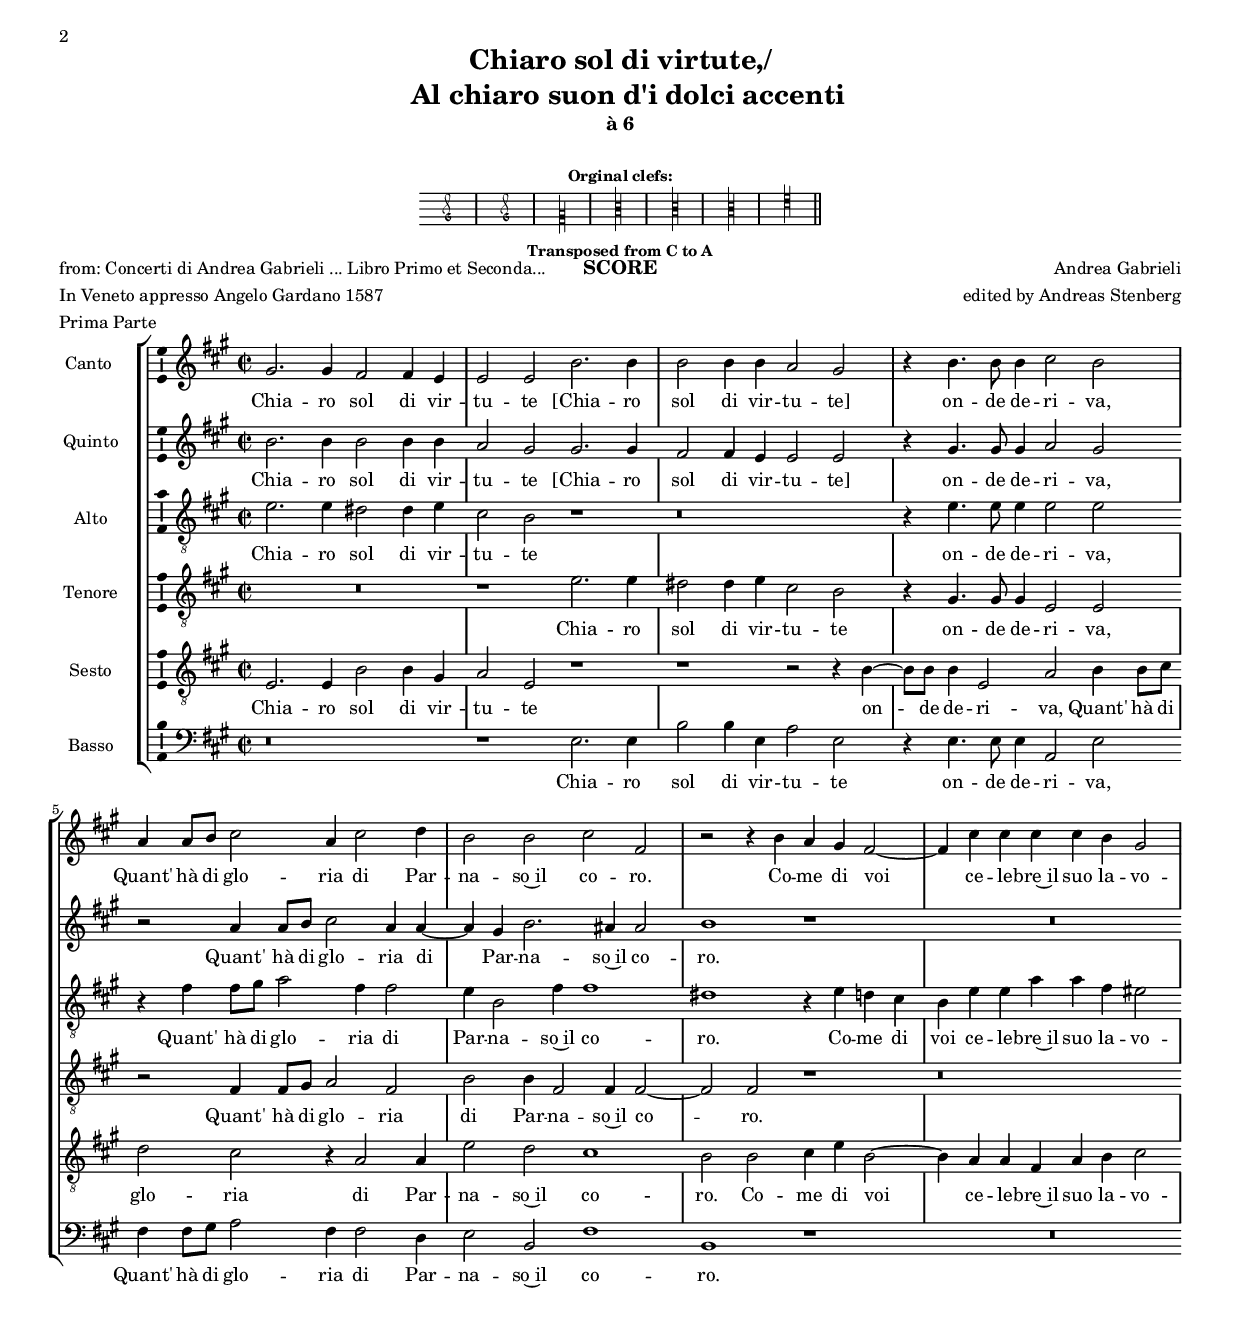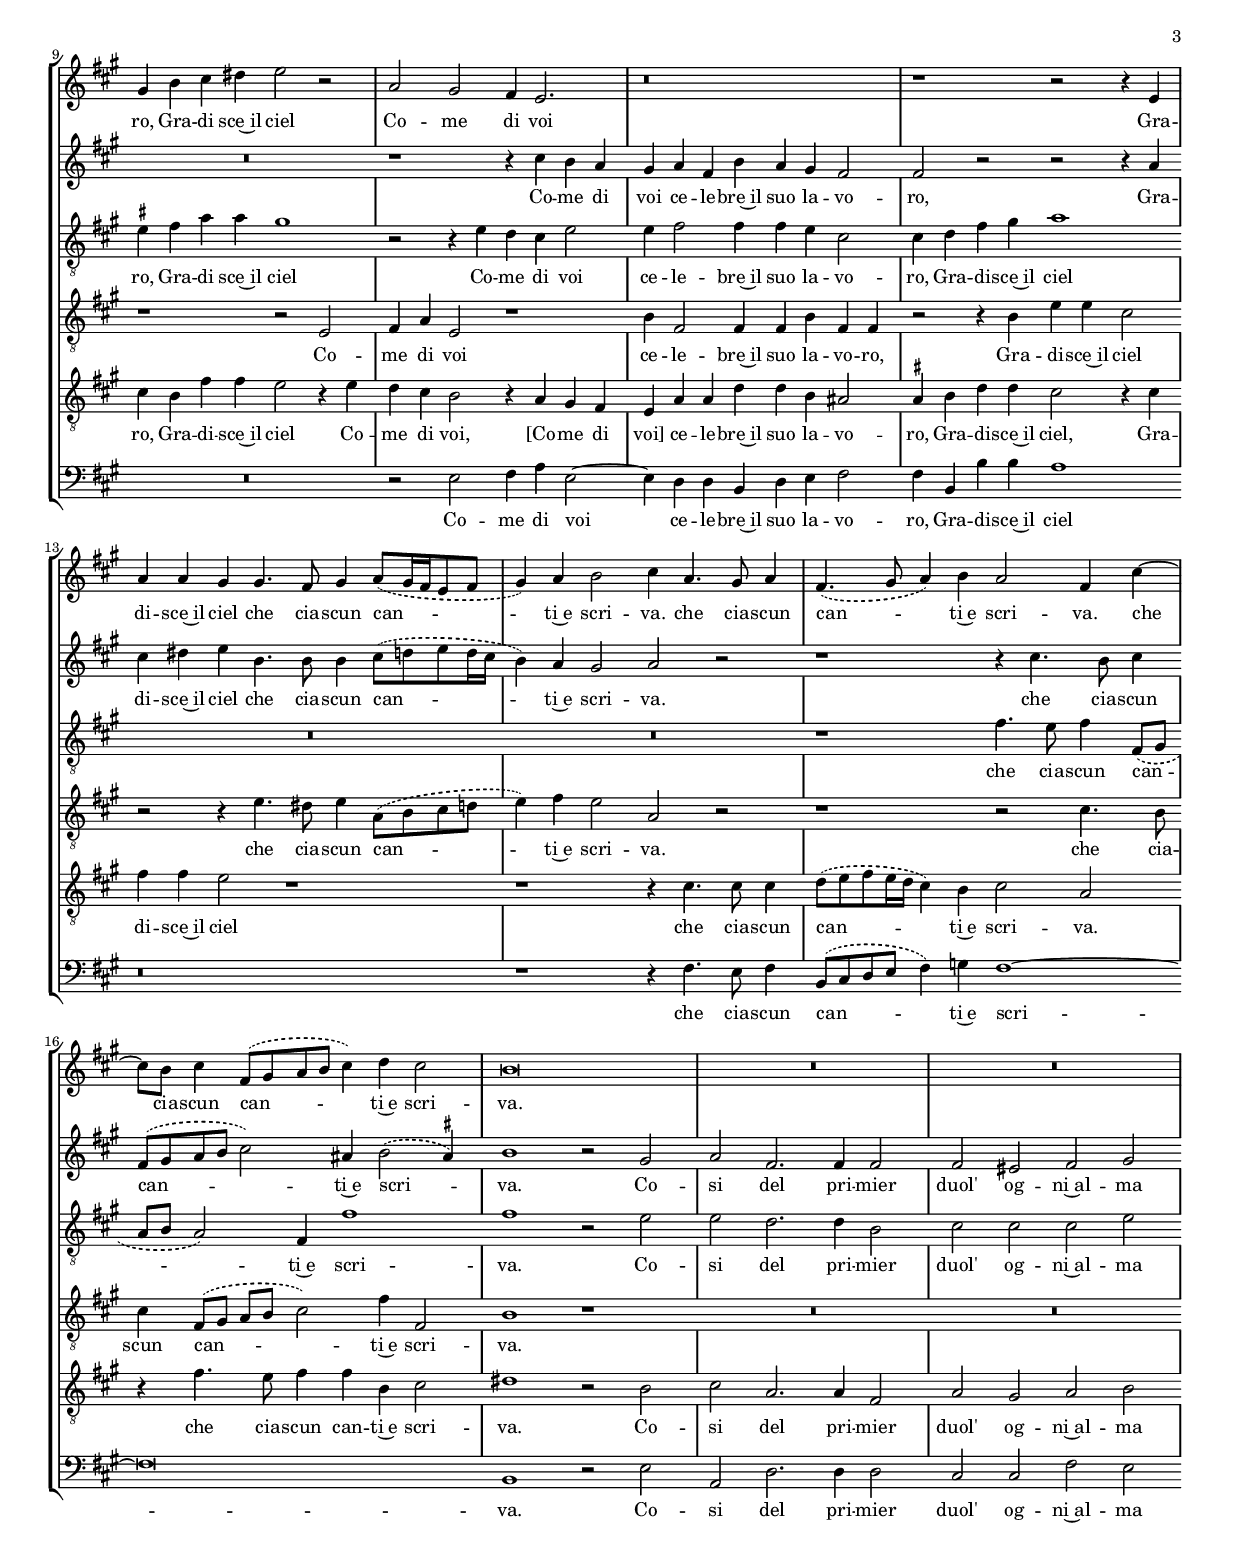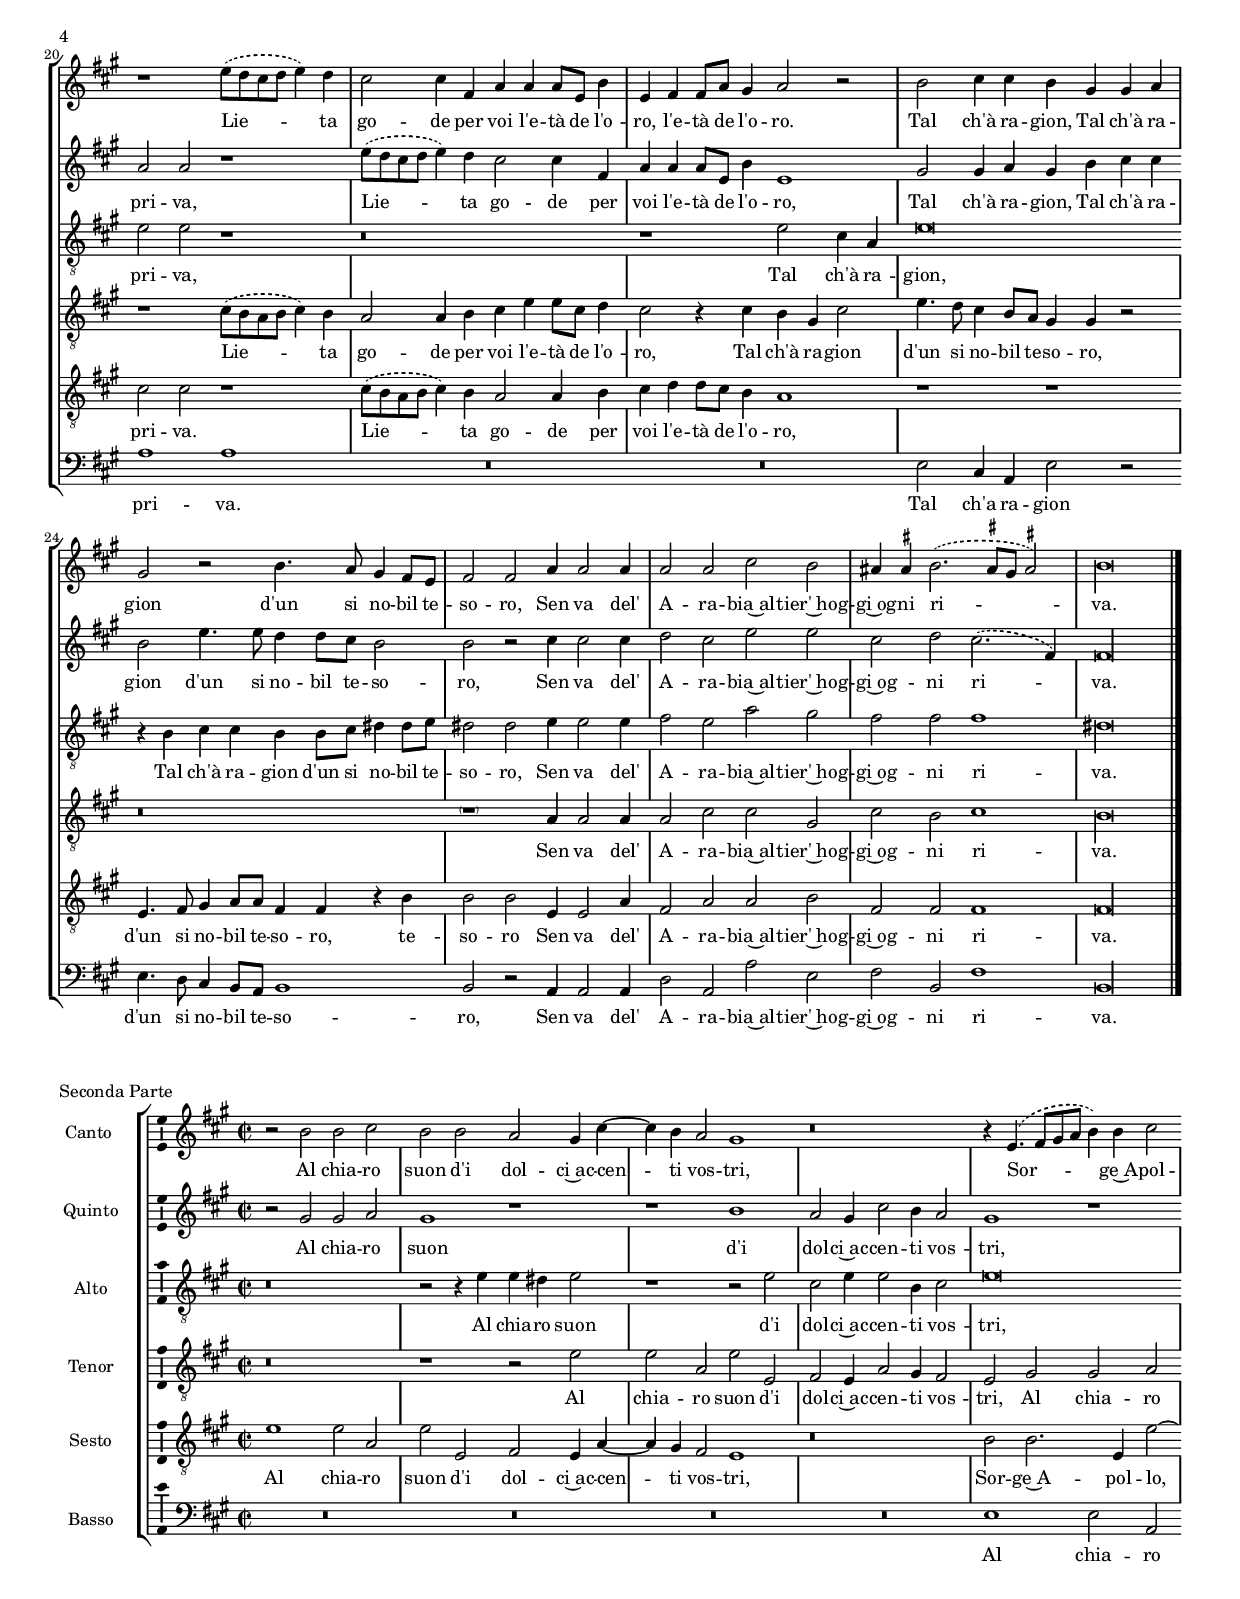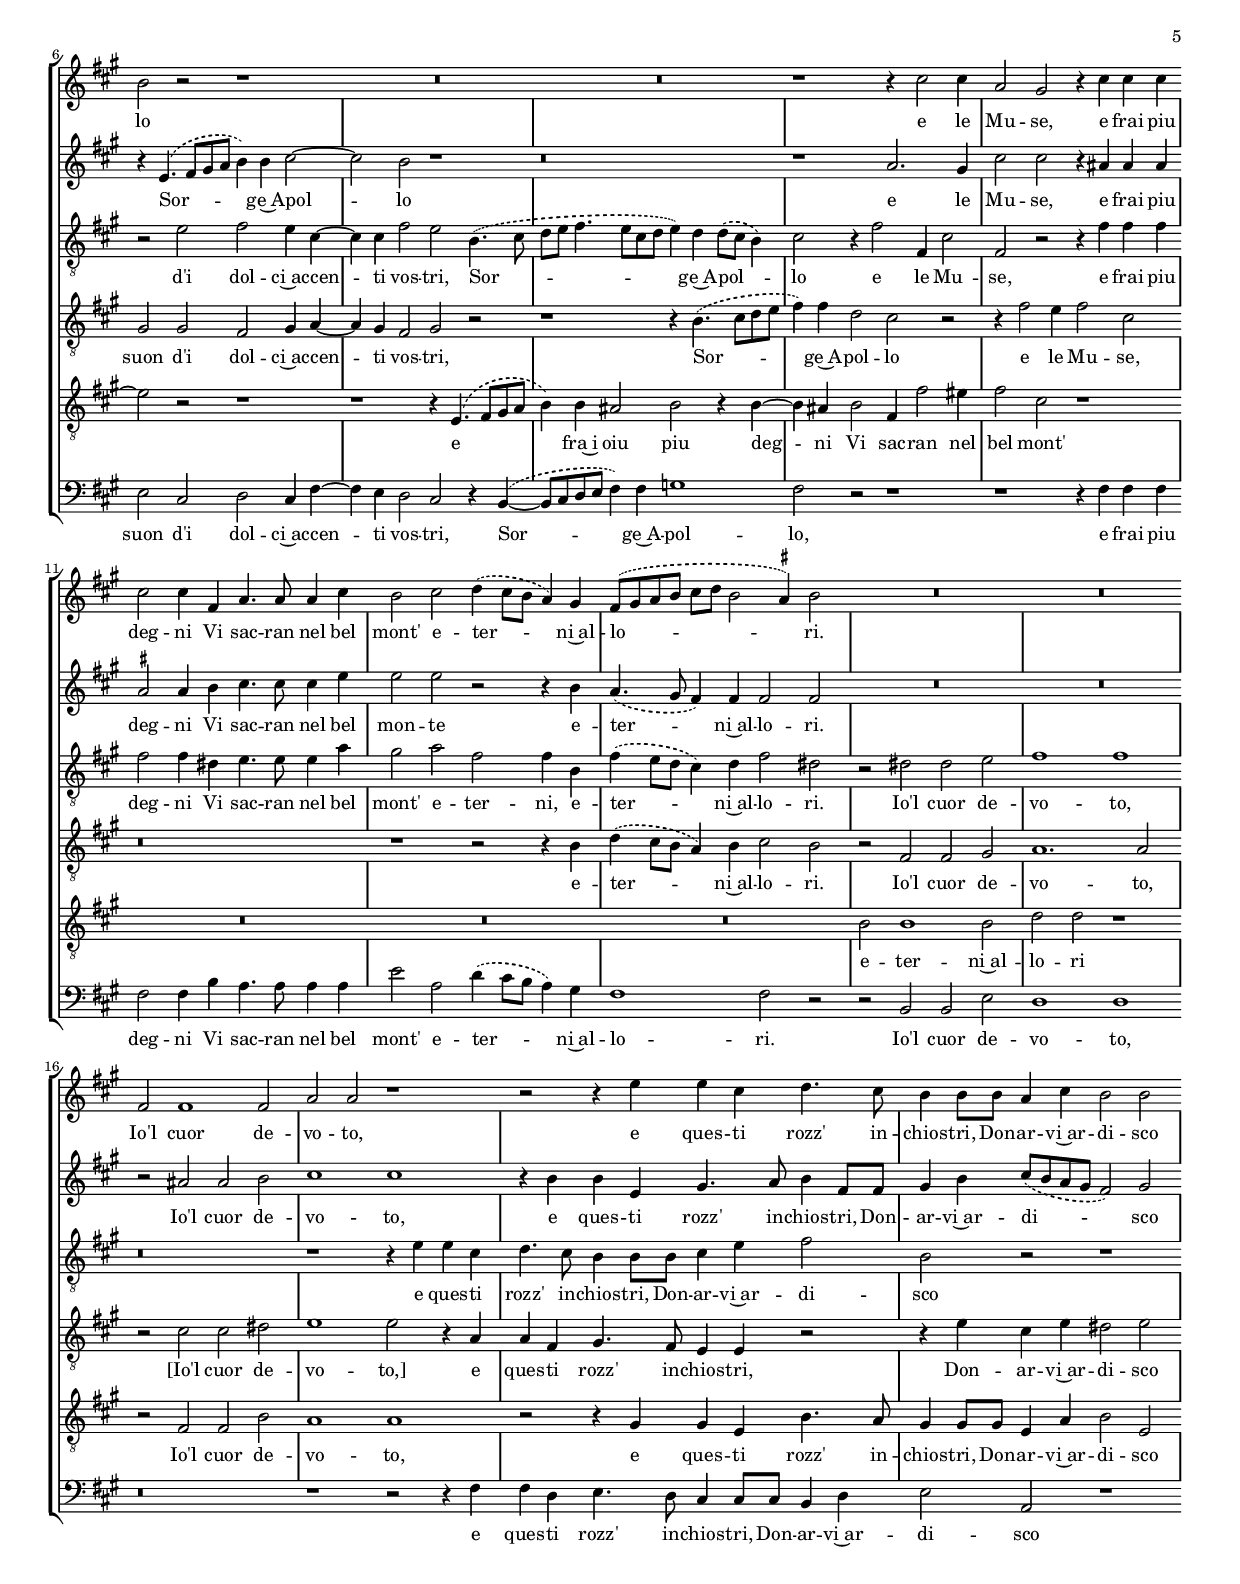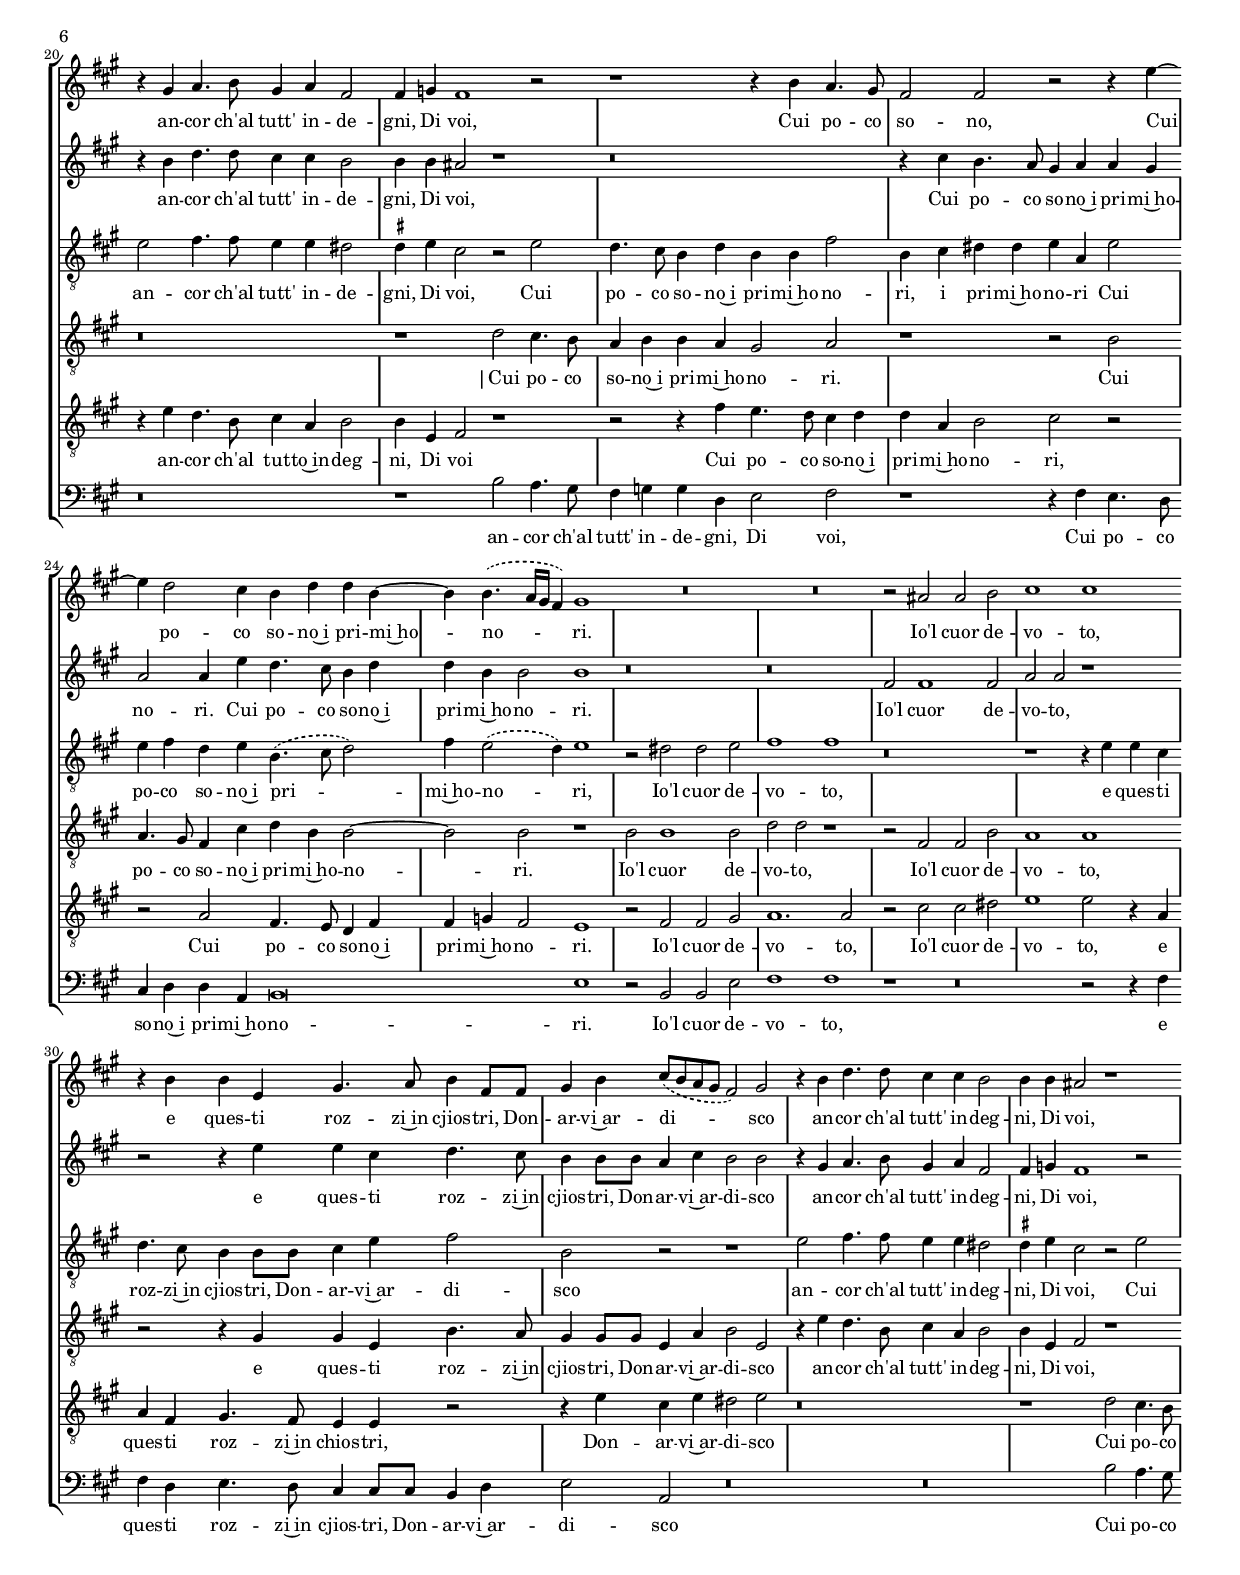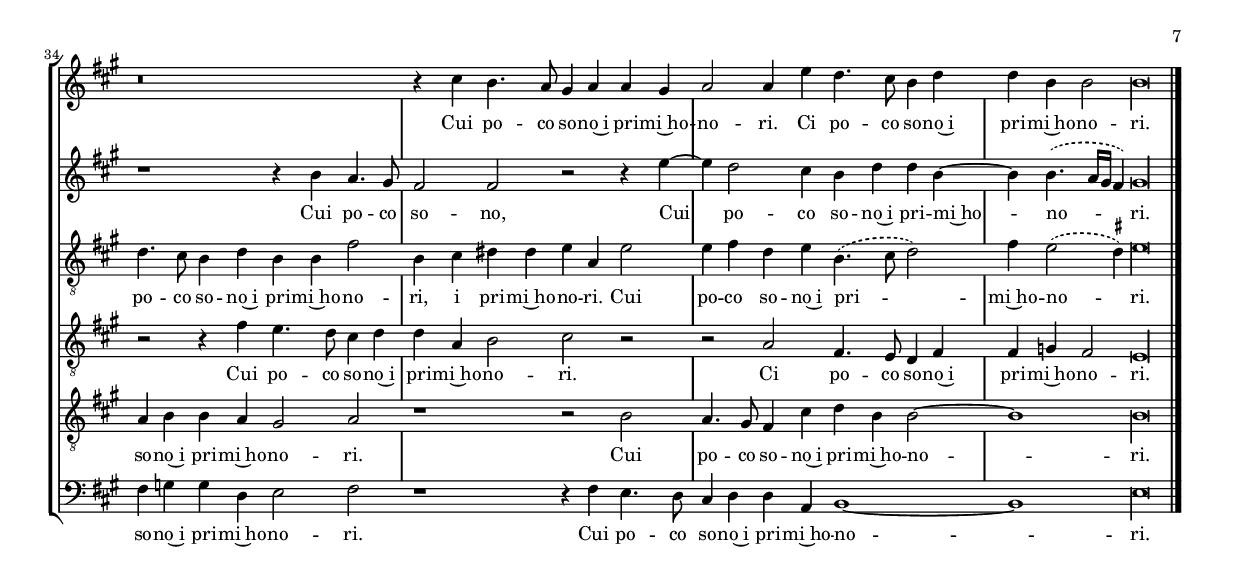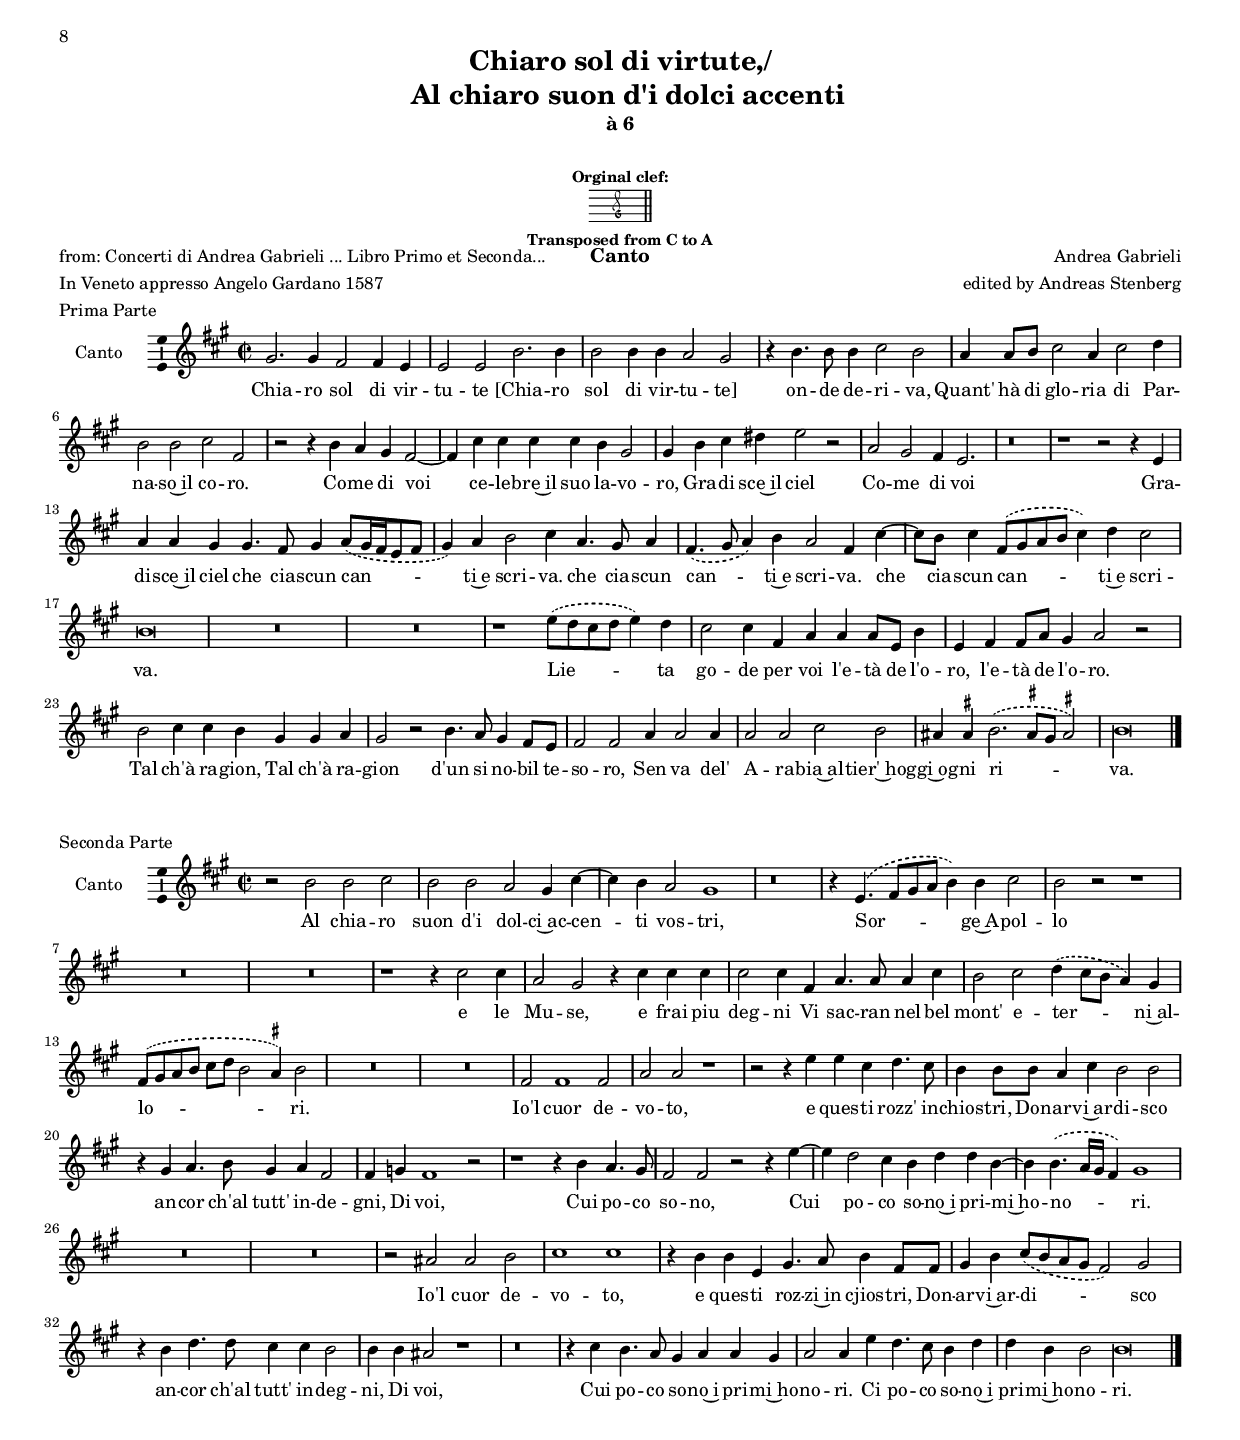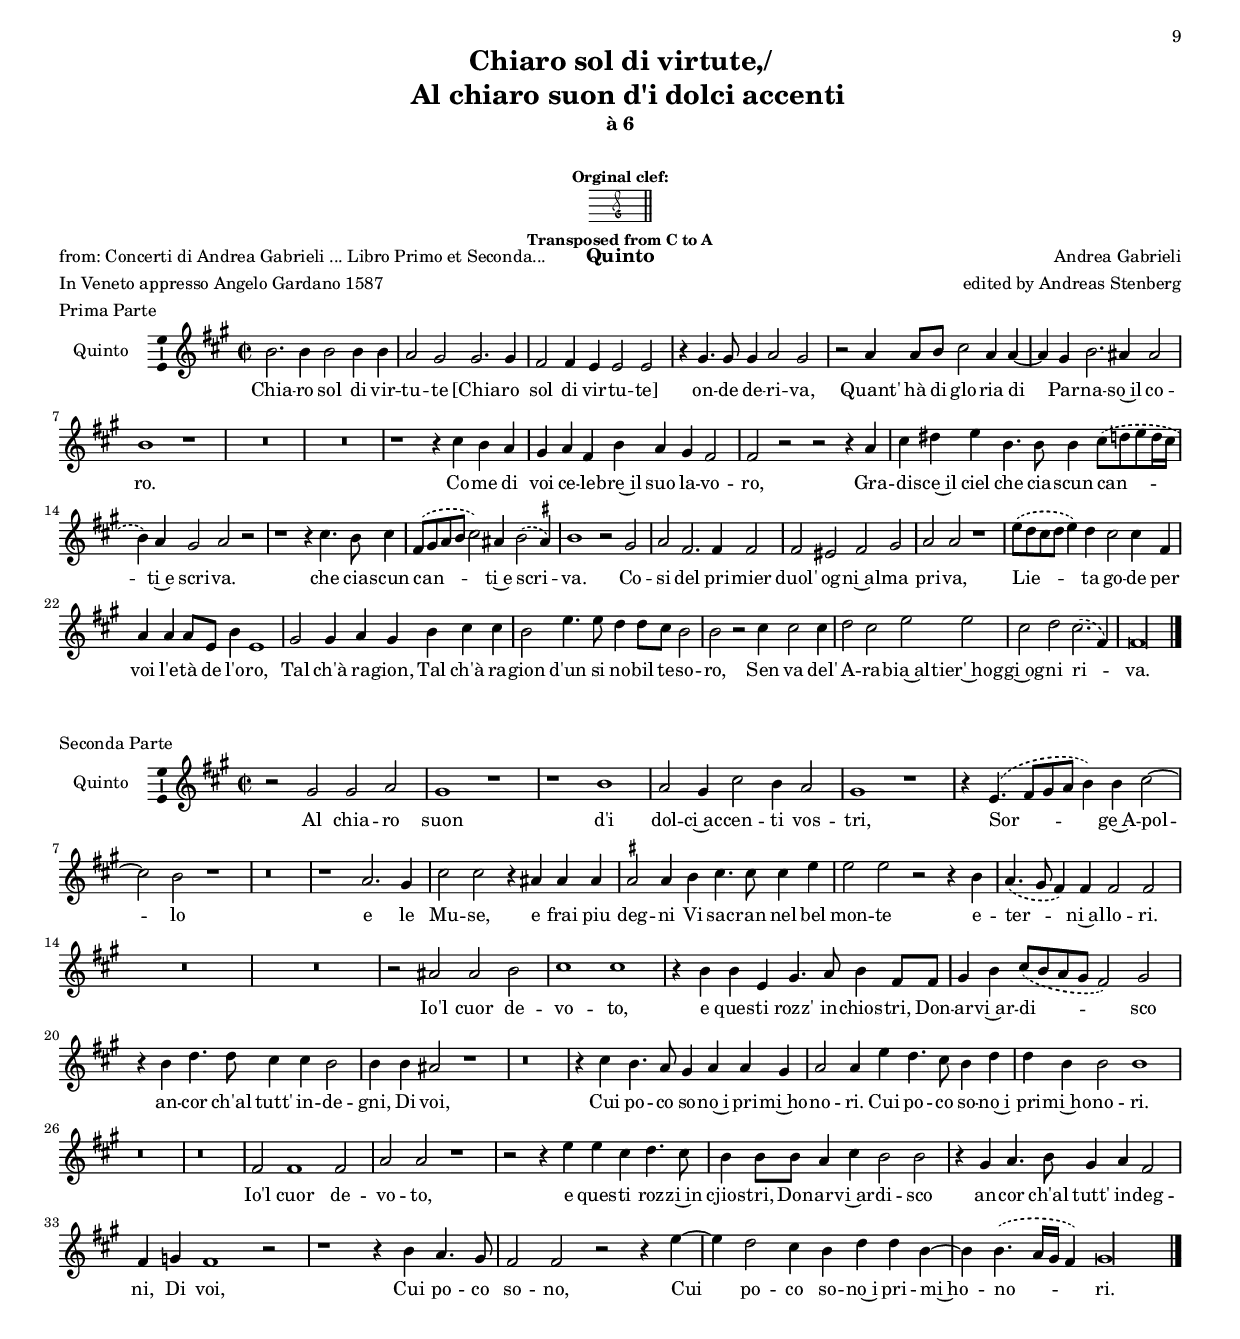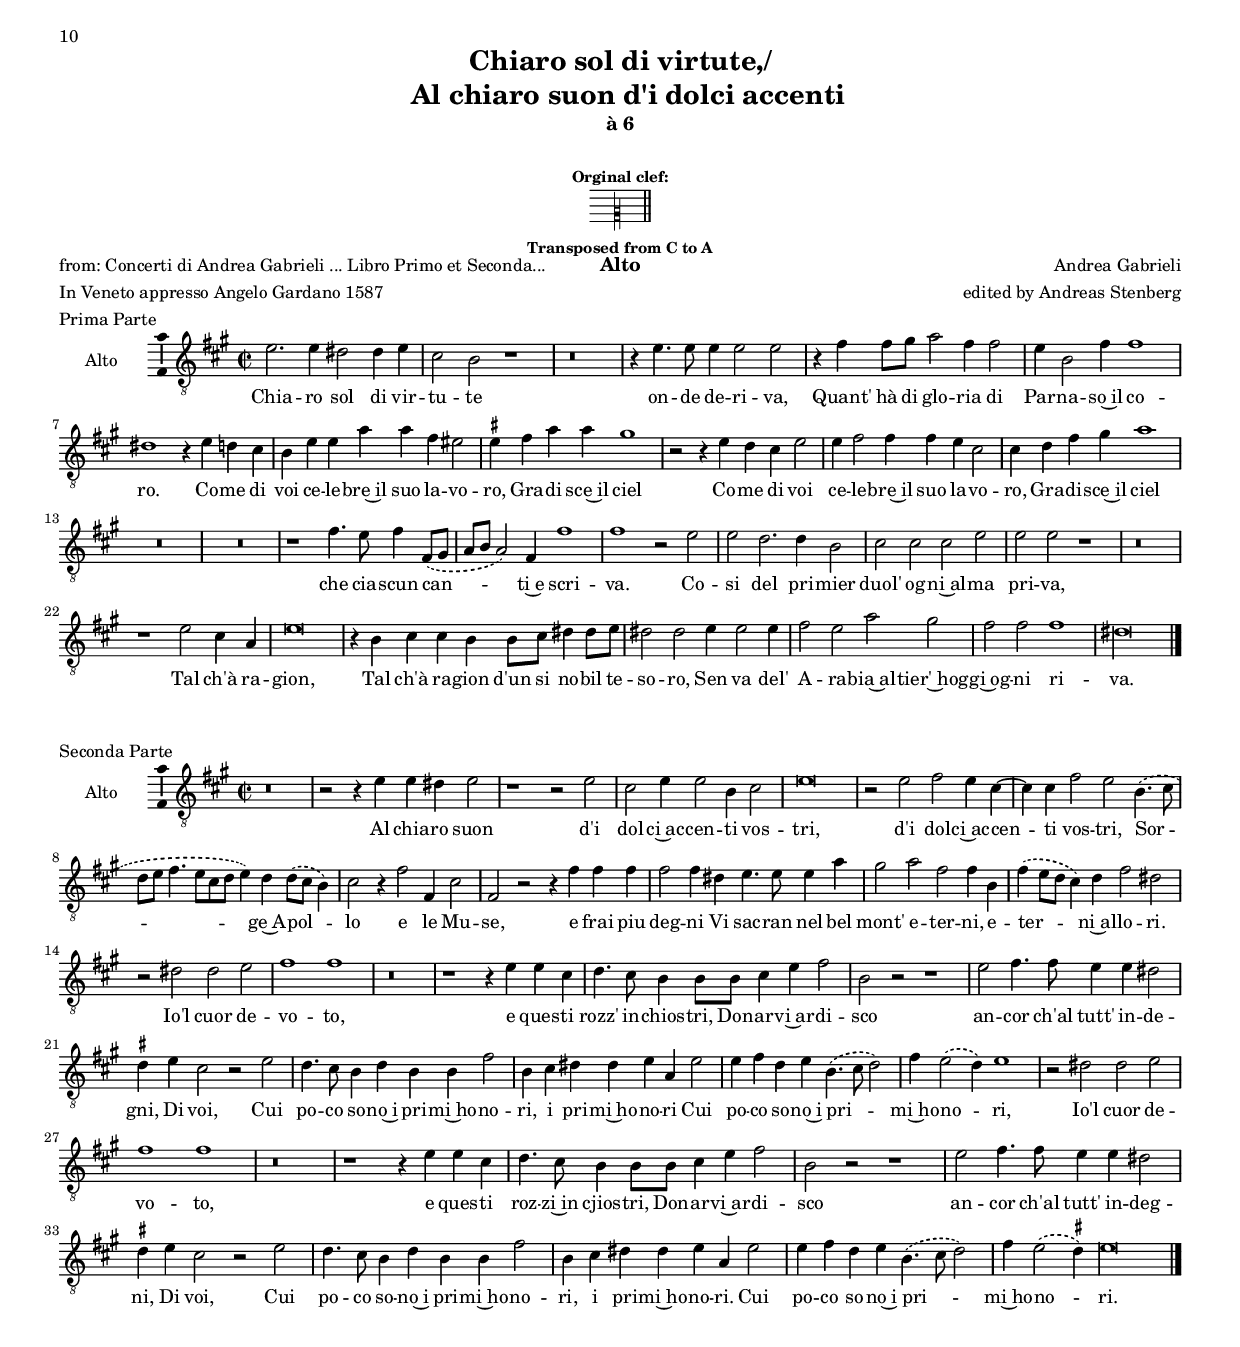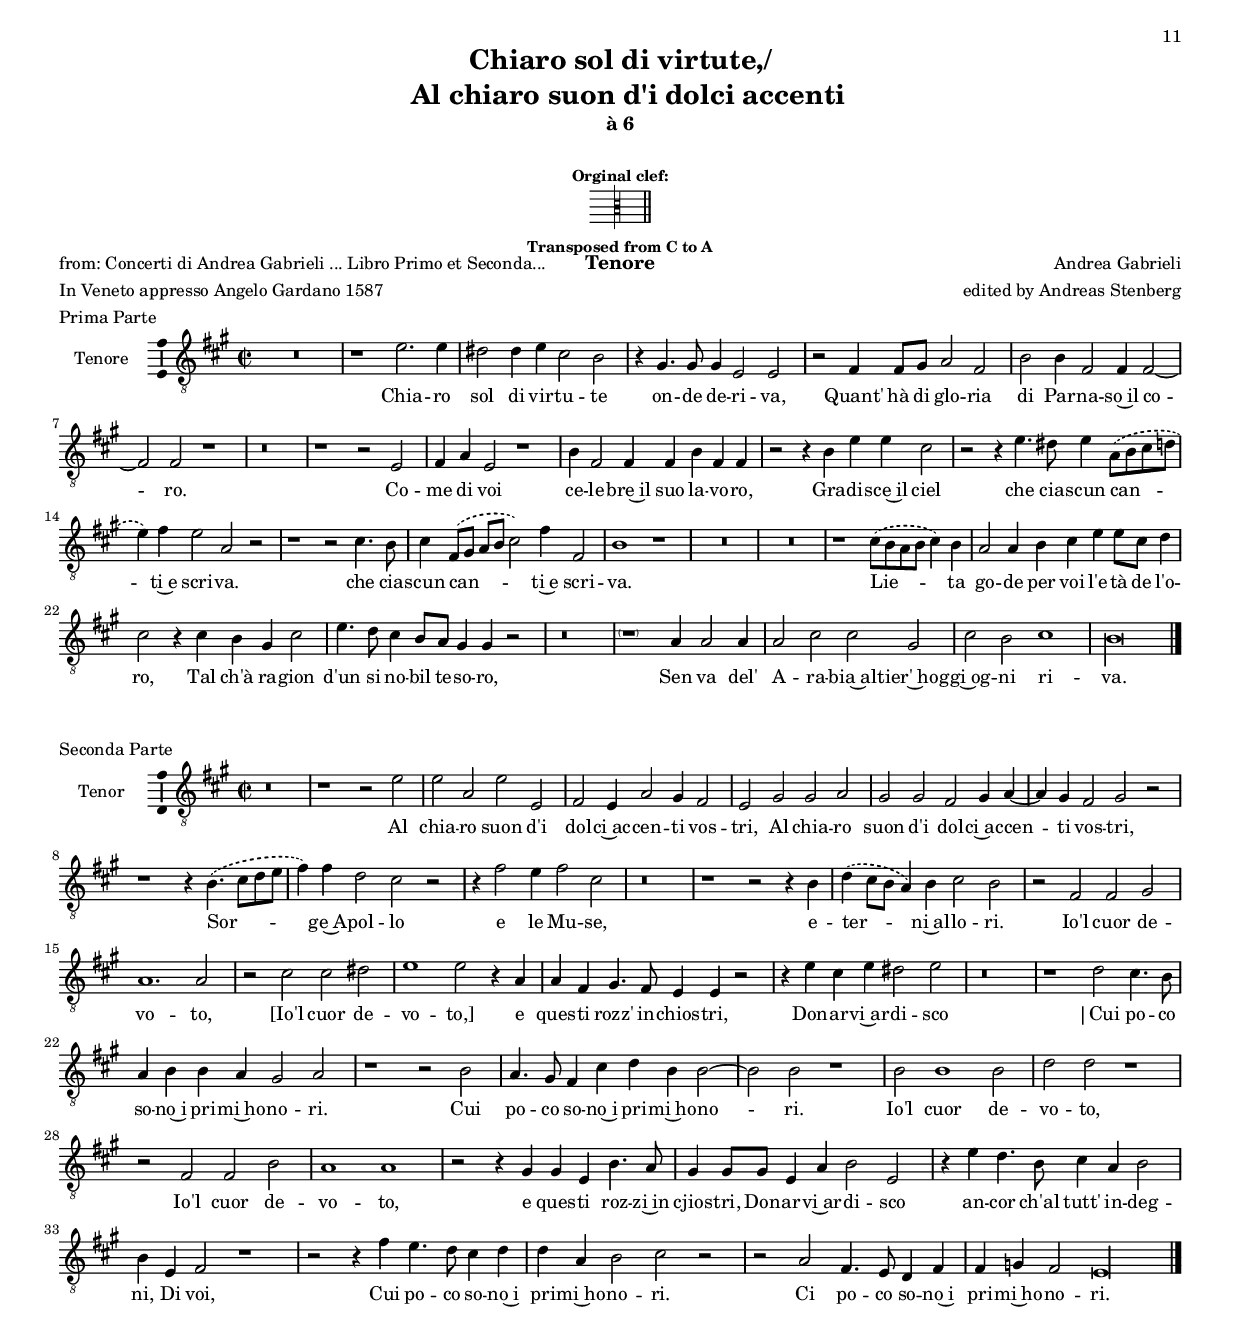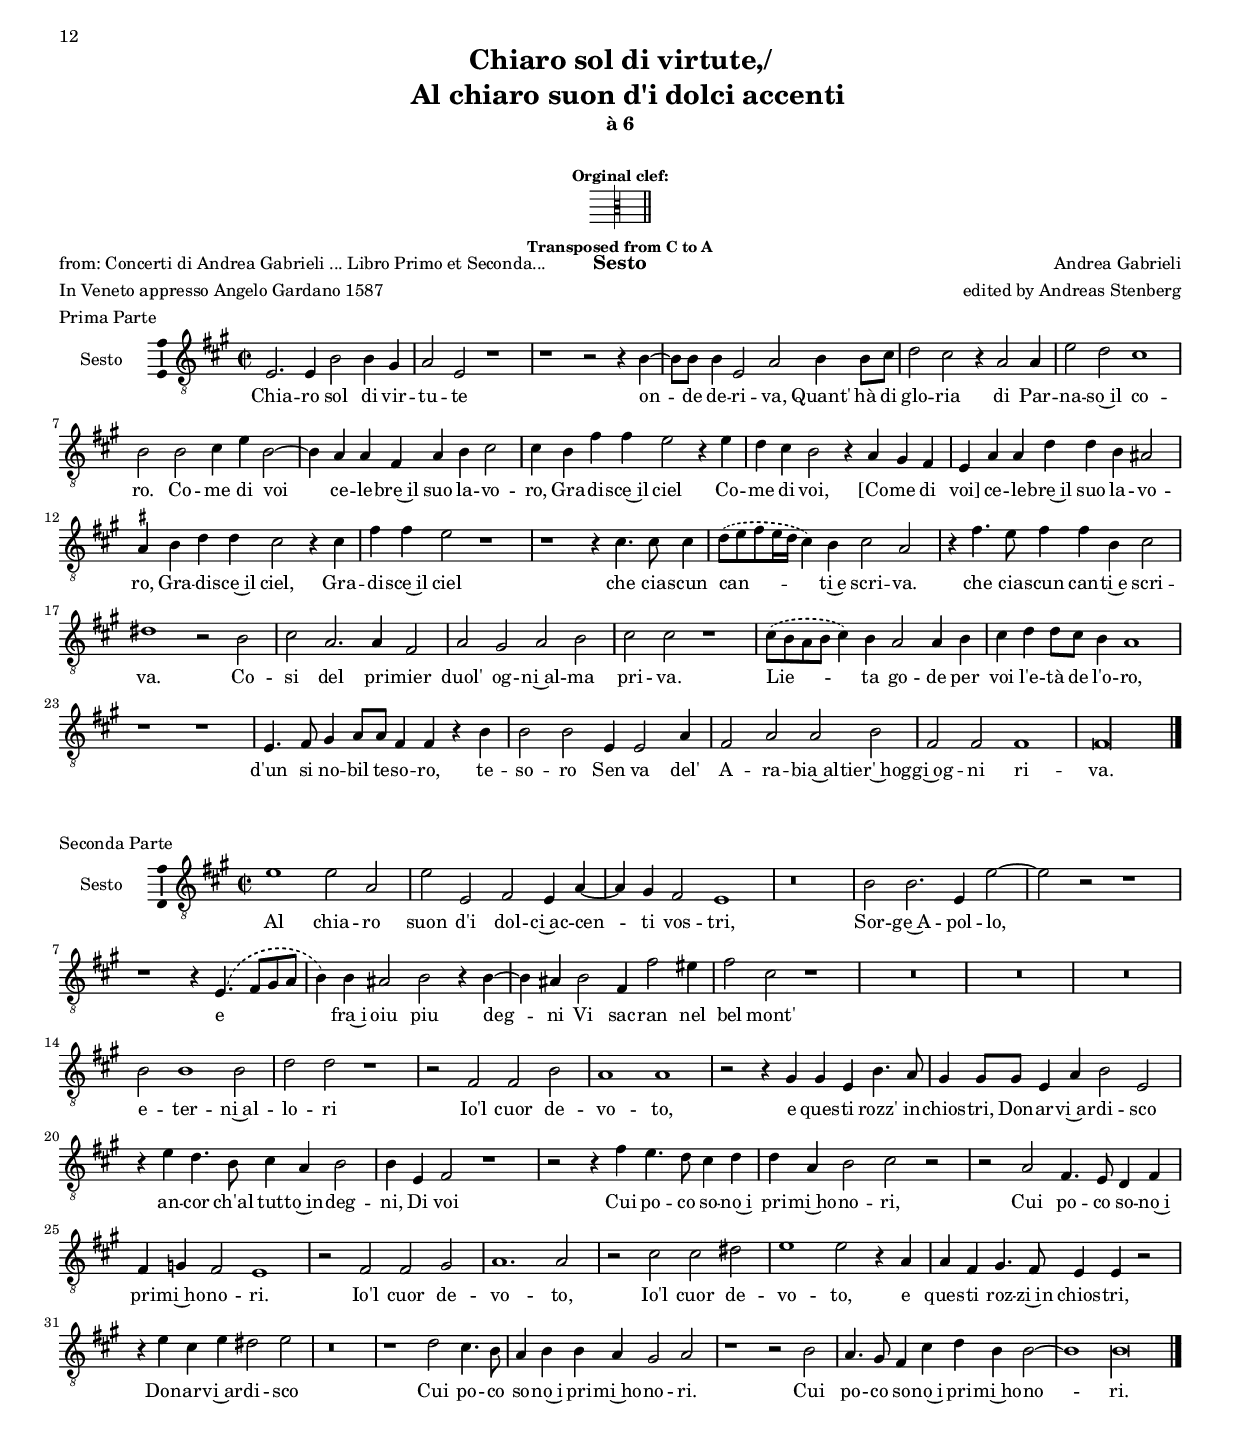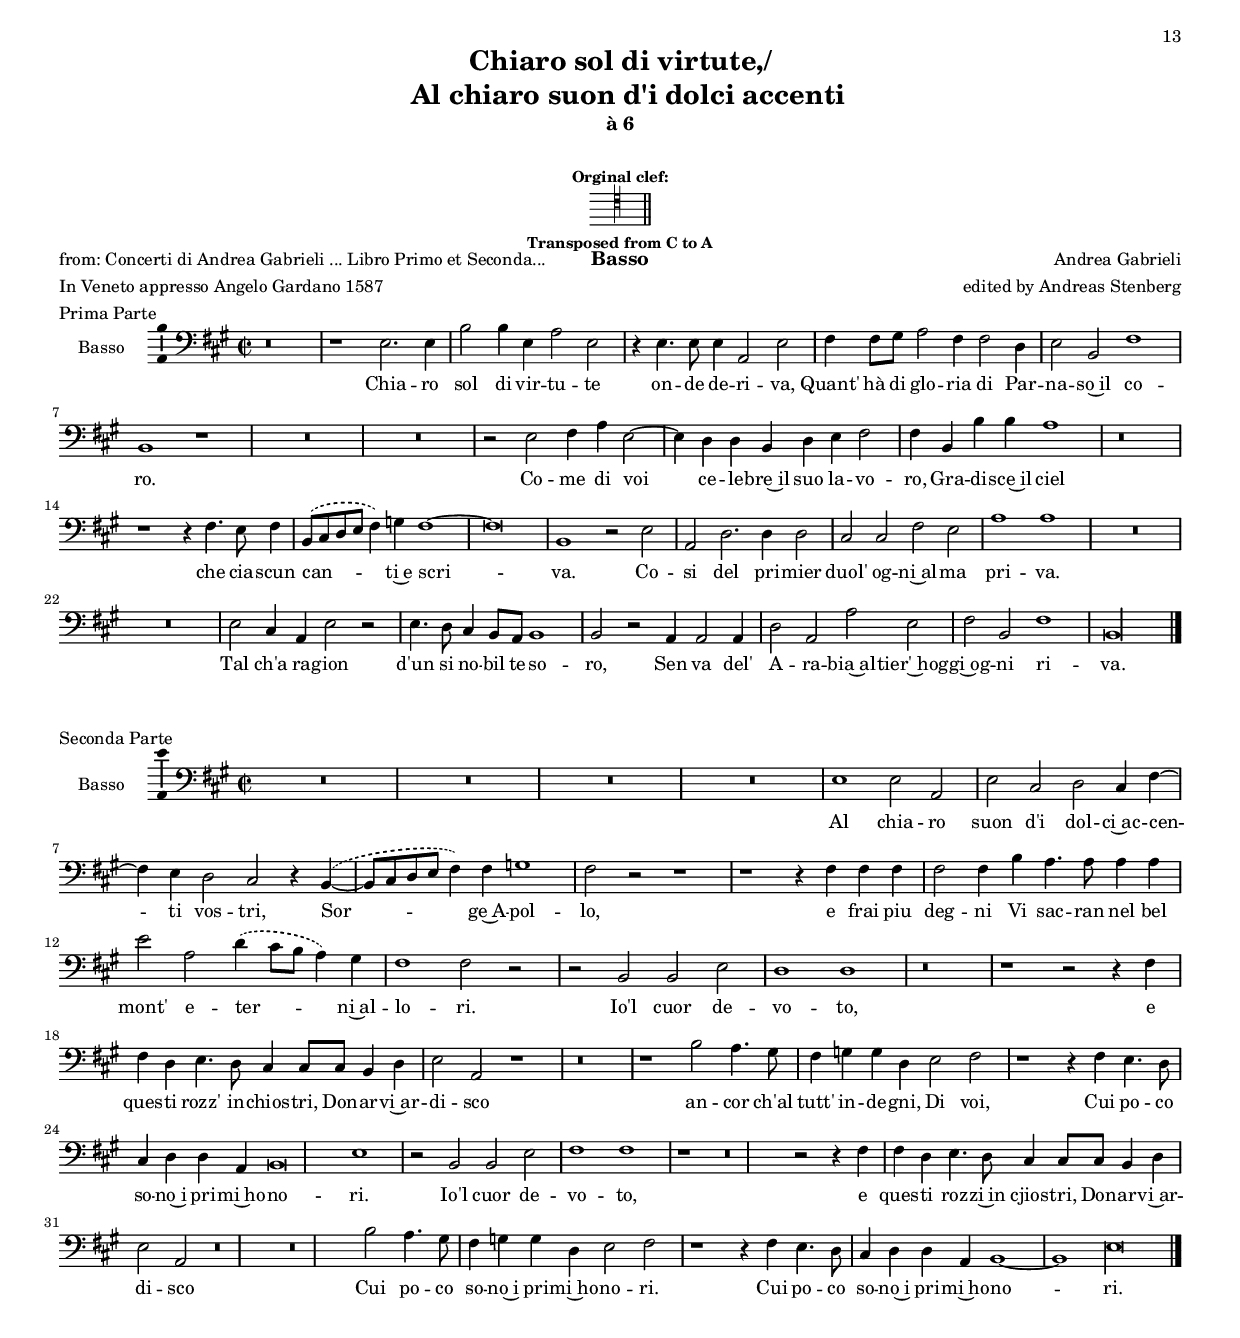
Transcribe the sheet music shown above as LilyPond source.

\version "2.18.2"
\language "deutsch"
#(append! supported-clefs '(("mensural-f3" . ("clefs.mensural.f" 0 0))))
#(append! supported-clefs '(("mensural-f5" . ("clefs.mensural.f" 4  0))))
#(set-global-staff-size 15)
ficta = { \once \set suggestAccidentals = ##t }
\paper {
  print-all-headers = ##t
  ragged-bottom = ##t
  ragged-last-bottom = ##t
  page-breaking = #ly:minimal-breaking
}

\header {
  title = \markup {
    \center-column {
  "Chiaro sol di virtute,/"
    "  Al chiaro suon d'i dolci accenti"
    \vspace #0.5
    }
  }
  subtitle = "à 6"
  composer = "Andrea Gabrieli"
  arranger = "edited by Andreas Stenberg"
  poet = "from: Concerti di Andrea Gabrieli ... Libro Primo et Seconda..."
  meter = "In Veneto appresso Angelo Gardano 1587"
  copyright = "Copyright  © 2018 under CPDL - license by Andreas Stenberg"
}
global = {
  \key c \major
}

scoreASopranoVoiceI = \relative c'' {
  \global
  \dynamicUp
  % Music follows here.
  \time 2/2
  \set Timing.measureLength = #(ly:make-moment 4/2)
%  \tag #'Score { \hide Staff.BarLine }
  \tag #'Parts { \set Timing.defaultBarType = "!" }
  \slurDashed
  % Music follows here
  \set Score.tempoHideNote =##t
  h2. h4 a2 a4 g4
  g2 g2 d'2. d4
  d2 d4 d4 c2 h2
  r4 d4. d8 d4								%% end of first line in orig. priintede partbook
  e2 d2
  c4 c8 d8 e2 c4 e2 f4
  d2 d2 e2 a,2
  r2 r4 d4									%% end of second line
  c4 h4 a2~
  a4 e'4 e4 e4 e4 d4 h2
  h4 d4 e4 fis4 g2 r2
  c,2 h2 a4 g2.
  r\breve
  r1  r2 r4 g4										%% end of third line
  c4 c4 h4 h4.  a8 h4 c8( h16 a16 g8 a8
  h4) c4 d2 e4  c4. h8 c4
  a4.( h8 c4) d4									%% end of fourth line
  c2 a4 e'4 ~
  e8 d8 e4 a,8( h8 c8 d8 e4) f4 e2
  d\breve
  R\breve*2
  r1 g8( f8 e8 f8 g4) f4
  e2 e4 a,4										%% end of fifth line
  c4 c4 c8 g8 d'4
  g,4 a4 a8 c8 h4 c2 r2
  d2 e4 e4 d4 h4 h4 c4
  h2 r2 d4. c8									%% end os sixth line
  h4 a8 g8
  a2 a2 c4 c2 c4
  c2 c2 e2 d2
  cis4 \ficta cis!4 d2.( \ficta cis!8 h8 \ficta cis!2)
  \cadenzaOn
  d\longa
  \tag #'Score { \undo \hide Staff.BarLine }
  \bar "|."
}

scoreAVerseSopranoVoiceI = \lyricmode {
  % Lyrics follow here.
Chia -- ro sol di vir -- tu -- te
[Chia -- ro sol di vir -- tu -- te]
on -- de de -- ri -- va,
Quant' hà di glo -- ria di Par -- na -- so~il co -- ro.
Co -- me di voi ce -- le -- bre~il suo la -- vo -- ro,
Gra -- di sce~il ciel
Co -- me di voi
Gra -- di -- sce~il ciel \repeat unfold 3 {  che cia -- scun can -- ti~e scri -- va. }
Lie -- ta go -- de per voi l'e -- tà de l'o -- ro,
l'e -- tà de l'o -- ro.
Tal ch'à ra -- gion,
Tal ch'à ra -- gion d'un si no -- bil te -- so -- ro,
Sen va del' A -- ra -- bia~al -- tier'~hog -- gi~og -- ni ri -- va.
}

scoreAAltoVoiceI = \relative c'' {
%  \clef "treble_8"
  \global
  \dynamicUp
  % Music follows here.
  \time 2/2
  \set Timing.measureLength = #(ly:make-moment 4/2)
  \tag #'Score { \hide Staff.BarLine }
  \tag #'Parts { \set Timing.defaultBarType = "!" }
  \slurDashed
  d2. d4 d2 d4 d4
  c2 h2 h2. h4
  a2 a4 g4 g2 g2
  r4 h4. h8 h4										%% end of first line in orig. printed partbook
  c2 h2
  r2 c4 c8 d8 e2 c4 c4~
  c4 h4 d2. cis4 cis2
  d1 r1
  R\breve*2
  r1													%% end of second line
  r4 e4 d4 c4
  h4 c4 a4 d4 c4 h4 a2
  a2 r2  r2 r4 c4
  e4 fis4 g4 d4. d8 d4											%% end of third line
  e8( f8 g8 f16 e16
  d4) c4 h2 c2 r2
  r1 r4 e4. d8 e4
  a,8( h8 c8 d8 e2) cis4 d2( \ficta cis!4)
  d1 r2 h2										     %% end of fourth line
  c2 a2. a4 a2
  a2 gis2 a2 h2
  c2 c2 r1
  g'8( f8 e8 f8 g4) f4 e2 e4 a,4
  c4 c4												%% end of fifth line
  c8 g8 d'4 g,1
  h2 h4 c4 h4 d4 e4 e4
  d2 g4. g8  f4 f8 e8 d2
  d2 r2 e4 e2 e4										%% end of sixth line
  f2 e2 g2 g2
  e2 f2 e2.( a,4)
  \cadenzaOn
  a\longa
  \tag #'Score { \undo \hide Staff.BarLine }
  \bar "|."
}

scoreAVerseAltoVoiceI = \lyricmode {
  % Lyrics follow here.
Chia -- ro sol di vir -- tu -- te
[Chia -- ro sol di vir -- tu -- te]
on -- de de -- ri -- va,
Quant' hà di glo -- ria di Par -- na -- so~il co -- ro.
Co -- me di voi ce -- le -- bre~il suo la -- vo -- ro,
Gra -- di -- sce~il ciel \repeat unfold 2 {  che cia -- scun can -- ti~e scri -- va. }
Co -- si del pri -- mier duol' og -- ni~al -- ma pri -- va,
Lie -- ta go -- de per voi l'e -- tà de l'o -- ro,
Tal ch'à ra -- gion,
Tal ch'à ra -- gion d'un si no -- bil te -- so -- ro,
Sen va del' A -- ra -- bia~al -- tier'~hog -- gi~og -- ni ri -- va.
}



scoreATenorVoiceI = \relative c' {
  \global
  \dynamicUp
  % Music follows here.
  \time 2/2
  \set Timing.measureLength = #(ly:make-moment 4/2)
  \tag #'Score { \hide Staff.BarLine }
  \tag #'Parts { \set Timing.defaultBarType = "!" }
  \slurDashed
  g'2. g4 fis2 fis4 g4
  e2 d2 r1
  r\breve
  r4 g4. g8 g4 g2 g2
  r4 a4										%% end of first line in orig. printed partbook
  a8 h8 c2 a4 a2
  g4 d2 a'4 a1
  fis1 r4 g4 f4 e4
  d4 g4 g4 c4									%% end of second line
  c4 a4 gis2
  \ficta gis4 a4 c4 c4 h1
  r2 r4 g4 f4 e4 g2
  g4 a2 a4 a4 g4 e2
  e4 f4 a4 h4								%% end of third line
  c1
  R \breve*2
  r1 a4. g8 a4 a,8( h8
  c8 d8 c2) a4 a'1
  a1 r2 g2
  g2 f2. f4 d2
  e2 e2 e2 g2								%% end of fourth line
  g2 g2 r1
  r\breve
  r1 g2 e4 c4
  g'\breve
  r4 d4 e4 e4 d4 d8 e8 fis4 fis8 g8
  fis2 fis2 g4 g2 g4						%% end of fifth line
  a2 g2 c2 h2
  a2 a2 a1
  \cadenzaOn
  fis\longa
  \tag #'Score { \undo \hide Staff.BarLine }
  \bar "|."
}

scoreAVerseTenorVoiceI = \lyricmode {
  % Lyrics follow here.
  Chia -- ro sol di vir -- tu -- te
on -- de de -- ri -- va,
Quant' hà di glo -- ria di Par -- na -- so~il co -- ro.
Co -- me di voi ce -- le -- bre~il suo la -- vo -- ro,
Gra -- di sce~il ciel
Co -- me di voi  ce -- le -- bre~il suo la -- vo -- ro,
Gra -- di -- sce~il ciel
che cia -- scun can -- ti~e scri -- va.
Co -- si del pri -- mier duol' og -- ni~al -- ma pri -- va,
Tal ch'à ra -- gion,
Tal ch'à ra -- gion d'un si no -- bil te -- so -- ro,
Sen va del' A -- ra -- bia~al -- tier'~hog -- gi~og -- ni ri -- va.
}

scoreATenorVoiceII = \relative c' {
  \global
  \dynamicUp
  % Music follows here.
  \time 2/2
  \set Timing.measureLength = #(ly:make-moment 4/2)
  \tag #'Score { \hide Staff.BarLine }
  \tag #'Parts { \set Timing.defaultBarType = "!" }
  \slurDashed
  R\breve
  r1 g'2. g4
  fis2 fis4 g4 e2 d2
  r4 h4. h8 h4 g2 g2 								%% end of first line in orig. printed partbook
  r2 a4 a8 h8 c2 a2
  d2 d4 a2 a4 a2~
  a2 a2 r1
  r\breve
  r1 r2 g2										%% end of second line
  a4 c4 g2 r1
  d'4 a2 a4 a4 d4 a4 a4
  r2 r4 d4 g4 g4 e2
  r2 r4 g4. fis8 g4									%% end of third line
  c,8( d8 e8 f8
  g4) a4 g2 c,2 r2
  r1 r2 e4. d8
  e4 a,8( h8 c8 d8 e2) a4 a,2
  d1 r1
  R\breve*2
  r1												%% end of fourth line
  e8( d8 c8 d8 e4) d4
  c2 c4 d4  e4 g4 g8 e8 f4
  e2 r4 e4 d4 h4 e2								%% end of fifth line
  g4. f8 e4 d8 c8  h4 h4 r2
  r\breve
  \parenthesize r1 c4 c2 c4
  c2 e2 e2 h2
  e2 d2  e1
  \cadenzaOn
  d\longa
  \tag #'Score { \undo \hide Staff.BarLine }
  \bar "|."
}

scoreAVerseTenorVoiceII = \lyricmode {
  % Lyrics follow here.
Chia -- ro sol di vir -- tu -- te
on -- de de -- ri -- va,
Quant' hà di glo -- ria di Par -- na -- so~il co -- ro.
Co -- me di voi ce -- le -- bre~il suo la -- vo -- ro,
Gra -- di -- sce~il ciel \repeat unfold 2 {  che cia -- scun can -- ti~e scri -- va. }
Lie -- ta go -- de per voi l'e -- tà de l'o -- ro,
Tal ch'à ra -- gion d'un si no -- bil te -- so -- ro,
Sen va del' A -- ra -- bia~al -- tier'~hog -- gi~og -- ni ri -- va.

}

scoreABassVoiceI = \relative c {
  \global
  \dynamicUp
  % Music follows here.
  \time 2/2
  \set Timing.measureLength = #(ly:make-moment 4/2)
  \tag #'Score { \hide Staff.BarLine }
  \tag #'Parts { \set Timing.defaultBarType = "!" }
  \slurDashed
  r\breve
  r1 g'2. g4
  d'2 d4 g,4 c2 g2
  r4 g4. g8 g4 c,2 g'2										%% end of first line in orig. printed partbook
  a4 a8 h8 c2 a4 a2 f4
  g2 d2 a'1
  d,1 r1
  R\breve*2
  r2 g2													%% end of second line
  a4 c4 g2~
  g4 f4 f4 d4 f4 g4 a2
  a4 d,4 d'4 d4 c1
  r\breve
  r1 r4 a4. g8 a4
  d,8( e8 f8 g8											%% end of third line
  a4) b4  a1~
  a\breve
  d,1 r2 g2
  c,2 f2. f4 f2
  e2 e2 a2 g2
  c1 c1
  R\breve*2
  g2 e4 c4 g'2 r2											%% end of fourth line
  g4. f8 e4 d8 c8 d1
  d2 r2 c4 c2 c4
  f2 c2 c'2 g2
  a2 d,2 a'1
  \cadenzaOn
  d,\longa
  \tag #'Score { \undo \hide Staff.BarLine }
  \bar "|."
}

scoreAVerseBassVoiceI = \lyricmode {
  % Lyrics follow here.
Chia -- ro sol di vir -- tu -- te
on -- de de -- ri -- va,
Quant' hà di glo -- ria di Par -- na -- so~il co -- ro.
Co -- me di voi ce -- le -- bre~il suo la -- vo -- ro,
Gra -- di -- sce~il ciel
che cia -- scun can -- ti~e scri -- va.
Co -- si del pri -- mier duol' og -- ni~al -- ma pri -- va.
Tal ch'a ra -- gion
d'un si no -- bil te -- so -- ro,
Sen va del' A -- ra -- bia~al -- tier'~hog -- gi~og -- ni ri -- va.
}

scoreABassVoiceII = \relative c {
  \global
  \dynamicUp
  % Music follows here.
  \time 2/2
  \set Timing.measureLength = #(ly:make-moment 4/2)
  \tag #'Score { \hide Staff.BarLine }
  \tag #'Parts { \set Timing.defaultBarType = "!" }
  \slurDashed
  g'2. g4 d'2 d4 h4
  c2 g2 r1
  r1 r2 r4 d'4~
  d8 d8 d4  g,2 c2 d4 d8 e8 						%% end of first line in orig. printed partbook
f2 e2 r4 c2 c4
g'2 f2 e1
d2 d2 e4 g4 d2~
d4 c4 c4 a4 c4 d4								%% end of second line
e2
e4 d4 a'4 a4 g2 r4 g4
f4 e4 d2 r4 c4 h4 a4
g4 c4 c4 f4 f4 d4 cis2								%% end of third line
\ficta cis4 d4 f4 f4 e2 r4 e4
a4 a4 g2 r1
r1 r4 e4. e8 e4
f8( g8 a8 g16 f16 e4) d4 e2 c2						%% end of fourth line
r4 a'4. g8 a4 a4 d,4 e2
fis1 r2 d2
e2 c2. c4 a2
c2 h2 c2 d2
e2 e2 r1											%% end of fifth line
e8( d8 c8 d8 e4) d4 c2 c4 d4
e4 f4 f8 e8 d4 c1
r1 r1
g4. a8 h4 c8 c8 a4 a4 r4 d4						%% end of sixth line
d2 d2 g,4 g2 c4
a2 c2 c2 d2
a2 a2 a1
\cadenzaOn
a\longa
  \tag #'Score { \undo \hide Staff.BarLine }
  \bar "|."
}

scoreAVerseBassVoiceII = \lyricmode {
  % Lyrics follow here.
Chia -- ro sol di vir -- tu -- te
on -- de de -- ri -- va,
Quant' hà di glo -- ria di Par -- na -- so~il co -- ro.
Co -- me di voi ce -- le -- bre~il suo la -- vo -- ro,
Gra -- di -- sce~il ciel
Co -- me di voi,
[Co -- me di voi] ce -- le -- bre~il suo la -- vo -- ro,
Gra -- di -- sce~il ciel,
Gra -- di -- sce~il ciel
\repeat unfold 2 {  che cia -- scun can -- ti~e scri -- va. }
Co -- si del pri -- mier duol' og -- ni~al -- ma pri -- va.
Lie -- ta go -- de per voi l'e -- tà de l'o -- ro,
d'un si no -- bil te -- so -- ro, te -- so -- ro
Sen va del' A -- ra -- bia~al -- tier'~hog -- gi~og -- ni ri -- va.
}

scoreASopranoVoiceIPart = \new Staff \with {
  instrumentName = "Canto "
  midiInstrument = "choir aahs"
  \consists "Ambitus_engraver"
} { \scoreASopranoVoiceI }
\addlyrics { \scoreAVerseSopranoVoiceI }


scoreAAltoVoiceIPart = \new Staff \with {
  instrumentName =
  "Quinto"
  midiInstrument = "choir aahs"
  \consists "Ambitus_engraver"
} { \scoreAAltoVoiceI }
\addlyrics { \scoreAVerseAltoVoiceI }


scoreATenorVoiceIPart = \new Staff \with {
  instrumentName = "Alto"
  midiInstrument = "choir aahs"
  \consists "Ambitus_engraver"
} { \clef "treble_8" \scoreATenorVoiceI }
\addlyrics { \scoreAVerseTenorVoiceI }

scoreATenorVoiceIIPart = \new Staff \with {
  instrumentName = "Tenore"
  midiInstrument = "choir aahs"
  \consists "Ambitus_engraver"
} { \clef "treble_8" \scoreATenorVoiceII }
\addlyrics { \scoreAVerseTenorVoiceII }

scoreABassVoiceIPart = \new Staff \with {
  instrumentName = "Basso"
  midiInstrument = "choir aahs"
  \consists "Ambitus_engraver"
} { \clef bass \scoreABassVoiceI }
\addlyrics { \scoreAVerseBassVoiceI }

scoreABassVoiceIIPart = \new Staff \with {
  instrumentName = \markup {
    \center-column {
    "Sesto"
    }
  }
  midiInstrument = "choir aahs"
  \consists "Ambitus_engraver"
} { \clef "treble_8"  \scoreABassVoiceII }
\addlyrics { \scoreAVerseBassVoiceII }
%% sources to seconda parte
global = {
  \key c \major
}

scoreBSopranoVoiceI = \relative c'' {
  \global
  \dynamicUp
  % Music follows here.
  \time 2/2
  \set Timing.measureLength = #(ly:make-moment 4/2)
  \tag #'Score { \hide Staff.BarLine }
  \tag #'Parts { \set Timing.defaultBarType = "!" }
  \slurDashed
  % Music follows here
  \set Score.tempoHideNote =##t
  r2 d2 d2 e2
  d2 d2 c2 h4 e4~
  e4 d4 c2 h1
  r\breve
  r4 g4.( a8 h8 c8 								%% end of first line in orig. printed partbook
  d4) d4 e2
  d2 r2 r1
  R\breve*2
  r1 r4 e2 e4
  c2 h2 r4 e4 e4 e4
  e2 e4 a,4										%% end of second line
  c4. c8 c4 e4
  d2 e2 f4( e8 d8 c4) h4
  a8 ( h8 c8 d8 e8 f8 d2 \ficta cis4) d2
  R\breve*2
  a2 a1 a2										%5 end of third line
  c2 c2 r1
  r2 r4 g'4 g4 e4 f4. e8
  d4 d8 d8 c4 e4 d2 d2
  r4 h4 c4. d8 h4 c4 a2							%% end of fourth line
  a4 b4 a1 r2
  r1 r4 d4 c4. h8
  a2 a2 r2 r4 g'4~
  g4 f2 e4 d4 f4 f4 d4~
  d4 d4.( c16 h16 a4) h1
  R\breve*2										%% end of fifth line
  r2 cis2 cis2 d2
  e1 e1
  r4 d4 d4 g,4 h4. c8 d4 a8 a8
  h4 d4 e8( d8 c8 h8 a2) h2						%% end of sixth line
  r4 d4 f4. f8 e4 e4 d2
  d4 d4 cis2 r1
  r\breve
  r4 e4 d4. c8 h4 c4 c4 h4
  c2 c4 g'4										%5 end of sewenth line
  f4. e8 d4 f4 f4 d4 d2
  \cadenzaOn
  d\longa
  \tag #'Score { \undo \hide Staff.BarLine }
  \bar "|."
}

scoreBVerseSopranoVoiceI = \lyricmode {
  % Lyrics follow here.
  Al chia -- ro suon d'i dol -- ci~ac -- cen -- ti vos -- tri,
  Sor -- ge~A -- pol -- lo e le Mu -- se, e frai piu deg -- ni
  Vi  sac -- ran nel bel mont' e -- ter -- ni~al -- lo -- ri.
  Io'l cuor de -- vo -- to, e ques -- ti rozz' in -- chios -- tri,
  Don -- ar -- vi~ar -- di -- sco an -- cor ch'al tutt' in -- de -- gni,
  Di voi,
  Cui po -- co so -- no,
  Cui po -- co so -- no~i pri -- mi~ho -- no -- ri.
  Io'l cuor de -- vo -- to, e ques -- ti roz -- zi~in cjios -- tri,
  Don -- ar -- vi~ar -- di -- sco an -- cor ch'al tutt' in -- deg -- ni,
  Di voi,
  Cui po -- co so -- no~i pri -- mi~ho -- no -- ri.
  Ci po -- co so -- no~i pri -- mi~ho -- no -- ri.
}

scoreBAltoVoiceI = \relative c'' {
  %  \clef "treble_8"
  \global
  \dynamicUp
  % Music follows here.
  \time 2/2
  \set Timing.measureLength = #(ly:make-moment 4/2)
  \tag #'Score { \hide Staff.BarLine }
  \tag #'Parts { \set Timing.defaultBarType = "!" }
  \slurDashed
  r2 h2 h2 c2
  h1 r1
  r1 d1
  c2 h4 e2 d4 c2
  h1 r1
  r4 g4.( a8 h8 c8										%% end of first line in orig. printed partbook
  d4) d4 e2~
  e2 d2 r1
  r\breve
  r1 c2. h4
  e2 e2 r4 cis4 cis4 cis4
  \ficta cis2 cis4 d4									%% end of second line
  e4. e8 e4 g4
  g2 g2 r2 r4 d4
  c4.( h8 a4) a4 a2 a2
  R\breve*2
  r2 cis2 cis2 d2
  e1 e1
  r4 d4												%% end of third line
  d4 g,4 h4. c8 d4 a8 a8
  h4 d4 e8( d8 c8 h8 a2) h2
  r4 d4 f4. f8 e4 e4 d2									%% end of fourth line
  d4 d4 cis2 r1
  r\breve
  r4 e4 d4. c8 h4 c4  c4 h4
  c2 c4 g'4 f4. e8 d4 f4
  f4  d4 d2 d1
  r\breve											%% end of fifth line
  r\breve
  a2 a1 a2
  c2 c2 r1
  r2 r4  g'4  g4 e4 f4. e8
  d4 d8 d8 c4 e4 d2 d2
  r4 h4 c4. d8 												%% end of sixth line
  h4 c4 a2
  a4 b4 a1 r2
  r1  r4 d4 c4. h8
  a2 a2 r2 r4 g'4~
  g4 f2 e4 d4 f4 f4 d4~
  d4 d4.( c16 h16 a4)
  \cadenzaOn
  h\longa
  \tag #'Score { \undo \hide Staff.BarLine }
  \bar "|."
}

scoreBVerseAltoVoiceI = \lyricmode {
  % Lyrics follow here.
  Al chia -- ro suon d'i dol -- ci~ac -- cen -- ti vos -- tri,
  Sor -- ge~A -- pol -- lo e le Mu -- se, e frai piu deg -- ni
  Vi  sac -- ran nel bel mon -- te e -- ter -- ni~al -- lo -- ri.
  Io'l cuor de -- vo -- to, e ques -- ti rozz' in -- chios -- tri,
  Don -- ar -- vi~ar -- di -- sco an -- cor ch'al tutt' in -- de -- gni,
  Di voi,
  Cui po -- co so -- no~i pri -- mi~ho -- no -- ri.
  Cui po -- co so -- no~i pri -- mi~ho -- no -- ri.
  Io'l cuor de -- vo -- to, e ques -- ti roz -- zi~in cjios -- tri,
  Don -- ar -- vi~ar -- di -- sco an -- cor ch'al tutt' in -- deg -- ni,
  Di voi,
  Cui po -- co so -- no,
  Cui po -- co so -- no~i pri -- mi~ho -- no -- ri.
}



scoreBTenorVoiceI = \relative c' {
  \global
  \dynamicUp
  % Music follows here.
  \time 2/2
  \set Timing.measureLength = #(ly:make-moment 4/2)
  \tag #'Score { \hide Staff.BarLine }
  \tag #'Parts { \set Timing.defaultBarType = "!" }
  \slurDashed
  r\breve
  r2 r4 g'4 g4 fis4 g2
  r1 r2 g2
  e2 g4 g2 d4 e2
  g\breve
  r2 g2											%% end of first line in orig. printed partbook
  a2 g4 e4~
  e4 e4 a2 g2 d4.( e8
  f8  g8 a4. g8 e8 f8 g4)  f4 f8( e8 d4)			  	%% end of second line
  e2  r4 a2 a,4 e'2
  a,2 r2 r4 a'4 a4 a4
  a2 a4 fis4 g4. g8 g4 c4
  h2 c2 a2 a4 d,4									%% end of third line
  a'4( g8 f8 e4) f4 a2 fis2
  r2 fis2 fis2 g2
  a1 a1
  r\breve
  r1 r4 g4 g4 e4
  f4. e8 d4 d8 d8 									%% end of fourth line
  e4 g4 a2
  d,2 r2 r1
  g2 a4. a8 g4 g4 fis2
  \ficta fis4 g4 e2 r2 g2
  f4. e8 d4 f4 d4 d4								%% end of fifth line
  a'2
  d,4 e4 fis4 fis4 g4 c,4 g'2
  g4 a4 f4 g4 d4.( e8 f2)
  a4 g2( f4) g1
  r2 fis2 fis2 g2									%%% end of sixth line
  a1 a1
  r\breve
  r1 r4 g4 g4 e4
  f4. e8 d4 d8 d8 e4 g4 a2
  d,2 r2 r1
  g2 a4. a8 g4 g4 fis2								%% end of sewenth line
  \ficta fis4 g4 e2 r2 g2
  f4. e8 d4 f4 d4 d4 a'2
  d,4 e4 fis4 fis4 g4 c,4 g'2
  g4 a4 f4 g4										%% end of eight line
  d4.( e8 f2) a4 g2( \ficta fis!4)
  \cadenzaOn
  g\longa
  \tag #'Score { \undo \hide Staff.BarLine }
  \bar "|."
}

scoreBVerseTenorVoiceI = \lyricmode {
  % Lyrics follow here.
  Al chia -- ro suon d'i dol -- ci~ac -- cen -- ti vos -- tri,
  d'i dol -- ci~ac -- cen -- ti vos -- tri,
  Sor -- ge~A -- pol -- lo e le Mu -- se, e frai piu deg -- ni
  Vi  sac -- ran nel bel mont' e -- ter -- ni, e -- ter -- ni~al -- lo -- ri.
  Io'l cuor de -- vo -- to, e ques -- ti rozz' in -- chios -- tri,
  Don -- ar -- vi~ar -- di -- sco an -- cor ch'al tutt' in -- de -- gni,
  Di voi,
  Cui po -- co so -- no~i pri -- mi~ho -- no -- ri,
  i pri -- mi~ho -- no -- ri
  Cui po -- co so -- no~i pri -- mi~ho -- no -- ri,
  Io'l cuor de -- vo -- to, e ques -- ti roz -- zi~in cjios -- tri,
  Don -- ar -- vi~ar -- di -- sco an -- cor ch'al tutt' in -- deg -- ni,
  Di voi,
  Cui po -- co so -- no~i pri -- mi~ho -- no -- ri,
  i pri -- mi~ho -- no -- ri.
  Cui po -- co so -- no~i pri -- mi~ho -- no -- ri.
}

scoreBTenorVoiceII = \relative c' {
  \global
  \dynamicUp
  % Music follows here.
  \time 2/2
  \set Timing.measureLength = #(ly:make-moment 4/2)
  \tag #'Score { \hide Staff.BarLine }
  \tag #'Parts { \set Timing.defaultBarType = "!" }
  \slurDashed
  r\breve
  r1 r2 g'2
  g2 c,2 g'2 g,2
  a2 g4 c2 h4 a2
  g2 h2 h2 c2										%% end of first line in orig. printed partbook
  h2 h2 a2 h4 c4~
  c4 h4 a2 h2 r2
  r1 r4 d4.( e8 f8 g8
  a4) a4 f2											%% end of second line
  e2 r2
  r4 a2 g4 a2 e2
  r\breve
  r1 r2 r4 d4
  f4( e8 d8 c4) d4 e2 d2
  r2 a2 a2 h2
  c1. c2
  r2 e2 e2 fis2										%% end of third line
  g1 g2 r4 c,4
  c4 a4 h4. a8 g4 g4 r2
  r4 g'4 e4 g4 fis2 g2
  r\breve
  r1 f2 e4. d8
  c4 d4 d4 c4											%% end of fourth line
  h2 c2
  r1 r2 d2
  c4. h8 a4 e'4 f4 d4 d2~
  d2 d2 r1
  d2 d1 d2
  f2 f2  r1
  r2 a,2 a2 d2
  c1											%% end of fifth line
  c1
  r2 r4 h4 h4 g4 d'4. c8
  h4 h8 h8 g4 c4 d2 g,2
  r4 g'4 f4. d8 e4 c4 d2						%% end of sixth line
  d4 g,4 a2 r1
  r2 r4 a'4 g4. f8 e4 f4
  f4 c4 d2 e2 r2
  r2 c2 a4. g8 f4 a4
  a4 b4 a2
  \cadenzaOn
  g\longa
  \tag #'Score { \undo \hide Staff.BarLine }
  \bar "|."
}

scoreBVerseTenorVoiceII = \lyricmode {
  % Lyrics follow here.
  Al chia -- ro suon d'i dol -- ci~ac -- cen -- ti vos -- tri,
  Al chia -- ro suon d'i dol -- ci~ac -- cen -- ti vos -- tri,
  Sor -- ge~A -- pol -- lo e le Mu -- se,
  e -- ter -- ni~al -- lo -- ri.
  Io'l cuor de -- vo -- to,
  [Io'l cuor de -- vo -- to,] e ques -- ti rozz' in -- chios -- tri,
  Don -- ar -- vi~ar -- di -- sco
  "|Cui" po -- co so -- no~i pri -- mi~ho -- no -- ri.
  Cui po -- co so -- no~i pri -- mi~ho -- no -- ri.
  Io'l cuor de -- vo -- to,
  Io'l cuor de -- vo -- to, e ques -- ti roz -- zi~in cjios -- tri,
  Don -- ar -- vi~ar -- di -- sco an -- cor ch'al tutt' in -- deg -- ni,
  Di voi,
  Cui po -- co so -- no~i pri -- mi~ho -- no -- ri.
  Ci po -- co so -- no~i pri -- mi~ho -- no -- ri.
}

scoreBBassVoiceI = \relative c {
  \global
  \dynamicUp
  % Music follows here.
  \time 2/2
  \set Timing.measureLength = #(ly:make-moment 4/2)
  \tag #'Score { \hide Staff.BarLine }
  \tag #'Parts { \set Timing.defaultBarType = "!" }
  \slurDashed
  R\breve*4
  g'1 g2 c,2
  g'2 e2 f2 e4 a4~
  a4 g4 f2 e2
 r4 d4~(												%% end of first line in orig. printed partbook
 d8 e8 f8 g8 a4) a4 b1
 a2 r2 r1
 r1 r4 a4 a4 a4
 a2 a4 d4										%% end of second line
 c4. c8 c4 c4
 g'2 c,2 f4( e8 d8 c4) h4
 a1 a2 r2
 r2 d,2 d2 g2
 f1 f1
 r\breve
 r1 r2 r4 a4										%% end of third line
 a4 f4 g4. f8 e4 e8 e8 d4 f4
 g2 c,2 r1
 r\breve
 r1 d'2 c4. h8
 a4 b4 b4 f4 g2 a2
 r1												%% end of fourth line
 r4 a4 g4. f8
 e4 f4 f4 c4
 d\breve
 g1 r2 d2
 d2 g2 a1
 a1 r1
 r\breve
 r2 r4 a4 a4 f4 g4. f8								%% end of fifth line
 e4 e8 e8 d4 f4 g2 c,2
 r\breve
 r\breve
 d'2 c4. h8 a4 b4 b4 f4
 g2 a2 r1
 r4 a4 g4. f8										%% end of sixth line
 e4 f4 f4 c4 d1~
 d1
 \cadenzaOn
 g\longa
 \tag #'Score { \undo \hide Staff.BarLine }
  \bar "|."
}

scoreBVerseBassVoiceI = \lyricmode {
  % Lyrics follow here.
  Al chia -- ro suon d'i dol -- ci~ac -- cen -- ti vos -- tri,
  Sor -- ge~A -- pol -- lo, e frai piu deg -- ni
  Vi  sac -- ran nel bel mont' e -- ter -- ni~al -- lo -- ri.
  Io'l cuor de -- vo -- to, e ques -- ti rozz' in -- chios -- tri,
  Don -- ar -- vi~ar -- di -- sco an -- cor ch'al tutt' in -- de -- gni,
  Di voi,
  Cui po -- co so -- no~i pri -- mi~ho -- no -- ri.
  Io'l cuor de -- vo -- to, e ques -- ti roz -- zi~in cjios -- tri,
  Don -- ar -- vi~ar -- di -- sco
  Cui po -- co so -- no~i pri -- mi~ho -- no -- ri.
  Cui po -- co so -- no~i pri -- mi~ho -- no -- ri.
}

scoreBBassVoiceII = \relative c' {
  \global
  \dynamicUp
  % Music follows here.
  \time 2/2
  \set Timing.measureLength = #(ly:make-moment 4/2)
  \tag #'Score { \hide Staff.BarLine }
  \tag #'Parts { \set Timing.defaultBarType = "!" }
  \slurDashed
  g'1 g2 c,2
  g'2 g,2 a2 g4 c4~
  c4 h4 a2 g1
  r\breve
  d'2 d2. g,4 g'2~
  g2 r2												%% end of first line in orig. printed partbook
  r1
  r1 r4 g,4.( a8 h8 c8
  d4) d4  cis2 d2 r4 d4~
  d4 cis4 d2 a4 a'2 gis4
  a2 e2 												%% end of second line
  r1
  R\breve*3
  d2 d1 d2
  f2 f2 r1
  r2 a,2 a2 d2
  c1 c1
  r2 r4 h4 h4 g4 d'4. c8
  h4 h8 h8											%% end of third line
  g4 c4 d2 g,2
  r4 g'4 f4. d8 e4 c4 d2
  d4 g,4 a2 r1
  r2 r4 a'4 g4. f8 e4 f4									%% end of fourth line
  f4 c4 d2 e2 r2
  r2 c2 a4. g8 f4 a4
  a4 b4 a2 g1
  r2 a2 a2 h2
  c1. c2
  r2 e2												%% end of fifth line
  e2 fis2
  g1 g2 r4 c,4
  c4 a4 h4. a8 g4 g4 r2
  r4 g'4 e4 g4 fis2 g2
  r\breve
  r1 f2 e4. d8											%% end of sixth line
  c4 d4 d4 c4 h2 c2
  r1 r2 d2
  c4. h8 a4 e'4 f4 d4 d2~
  d1
  \cadenzaOn
  d\longa
  \tag #'Score { \undo \hide Staff.BarLine }
  \bar "|."
}

scoreBVerseBassVoiceII = \lyricmode {
  % Lyrics follow here.
  Al chia -- ro suon d'i dol -- ci~ac -- cen -- ti vos -- tri,
  Sor -- ge~A -- pol -- lo,
  e fra~i oiu piu deg -- ni
  Vi sac -- ran nel bel mont' e -- ter -- ni~al -- lo -- ri
  Io'l cuor de -- vo -- to,
e ques -- ti rozz' in -- chios -- tri,
  Don -- ar -- vi~ar -- di -- sco
 an -- cor ch'al tut -- to~in -- deg -- ni, Di voi
 Cui po -- co so -- no~i pri -- mi~ho -- no -- ri,
  Cui po -- co so -- no~i pri -- mi~ho -- no -- ri.
  Io'l cuor de -- vo -- to,
  Io'l cuor de -- vo -- to, e ques -- ti roz -- zi~in chios -- tri,
  Don -- ar -- vi~ar -- di -- sco
  Cui po -- co so -- no~i pri -- mi~ho -- no -- ri.
  Cui po -- co so -- no~i pri -- mi~ho -- no -- ri.
}

scoreBSopranoVoiceIPart = \new Staff \with {
  instrumentName = "Canto "
  midiInstrument = "choir aahs"
  \consists "Ambitus_engraver"
} { \scoreBSopranoVoiceI }
\addlyrics { \scoreBVerseSopranoVoiceI }


scoreBAltoVoiceIPart = \new Staff \with {
  instrumentName =
  "Quinto"
  midiInstrument = "choir aahs"
  \consists "Ambitus_engraver"
} { \scoreBAltoVoiceI }
\addlyrics { \scoreBVerseAltoVoiceI }


scoreBTenorVoiceIPart = \new Staff \with {
  instrumentName = "Alto"
  midiInstrument = "choir aahs"
  \consists "Ambitus_engraver"
} { \clef "treble_8" \scoreBTenorVoiceI }
\addlyrics { \scoreBVerseTenorVoiceI }

scoreBTenorVoiceIIPart = \new Staff \with {
  instrumentName = "Tenor"
  midiInstrument = "choir aahs"
  \consists "Ambitus_engraver"
} { \clef "treble_8" \scoreBTenorVoiceII }
\addlyrics { \scoreBVerseTenorVoiceII }

scoreBBassVoiceIPart = \new Staff \with {
  instrumentName = "Basso"
  midiInstrument = "choir aahs"
  \consists "Ambitus_engraver"
} { \clef bass \scoreBBassVoiceI }
\addlyrics { \scoreBVerseBassVoiceI }

scoreBBassVoiceIIPart = \new Staff \with {
  instrumentName = \markup {
    \center-column {
    "Sesto"
    }
  }
  midiInstrument = "choir aahs"
  \consists "Ambitus_engraver"
} { \clef "treble_8"  \scoreBBassVoiceII }
\addlyrics { \scoreBVerseBassVoiceII }

%% Score to prima Parte
\score {
  \transpose c a,
  \keepWithTag #'Score
  \new StaffGroup
  <<
    \scoreASopranoVoiceIPart
    \scoreAAltoVoiceIPart
    \scoreATenorVoiceIPart
    \scoreATenorVoiceIIPart
    \scoreABassVoiceIIPart
    \scoreABassVoiceIPart
  >>
  \layout { }
%%  \midi {
 %%   \tempo 1=76
  %%}
  \header {
    piece = "Prima Parte"
    subsubtitle = \markup {
      \fill-line {
        \hspace #0.5
        \center-column {
          \line {\transparent "XXX"}
          \line {\bold "Orginal clefs:"}
          \score {
            \new Staff {
              \override Staff.TimeSignature.stencil =##f
              \time 4/2
              \cadenzaOn
              \override Staff.Clef.stencil =##f
              s4
              \revert Staff.Clef.stencil
              \clef "petrucci-g" s4 \bar "|" s4
              \once \set Staff.forceClef = ##t
              \clef "petrucci-g" s4  \bar "|" s4
              \clef "petrucci-c2" s4  \bar "|" s4
              \once \set Staff.forceClef = ##t
              \clef "petrucci-c3" s4 \bar "|" s4
              \once \set Staff.forceClef = ##t
              \clef "petrucci-c3" s4 \bar "|" s4
              \once \set Staff.forceClef = ##t
              \clef "petrucci-c3" s4 \bar "|" s4
              \once \set Staff.forceClef = ##t
              \clef "petrucci-c4" s4 \bar "||"
            }
            \layout {
              line-width=8.5\cm
              indent =0.0
            }
          }
          \vspace #0.5
          "Transposed from C to A"
        }
        \hspace #0.5
      }
    }
    instrument = "SCORE"
    breakbefore = ##t
  }
}
%% score to Seconda parte
\score {
  \transpose c a,
  \keepWithTag #'Score
  \new StaffGroup
  <<
    \scoreBSopranoVoiceIPart
    \scoreBAltoVoiceIPart
    \scoreBTenorVoiceIPart
    \scoreBTenorVoiceIIPart
    \scoreBBassVoiceIIPart
    \scoreBBassVoiceIPart
  >>
  \layout { }
%%  \midi {
%%    \tempo 1=76
%%  }
  \header {
    piece = "Seconda Parte"
    title = ##f
    subtitle = ##f
    composer = ##f
    arranger = ##f
    poet = ##f
    meter = ##f
    subsubtitle = ##f
    instrument = ##f
    breakbefore = ##f
  }
}

%% Parts

\score {
  \transpose c a,
  \keepWithTag #'Parts
  <<
    \scoreASopranoVoiceIPart
  >>
  \layout { }
  \header {
    piece = "Prima Parte"
    subsubtitle = \markup {
      \fill-line {
        \hspace #0.5
        \center-column {
          \line {\transparent "XXX"}
          \line {\bold "Orginal clef:"}
          \score {

            \new Staff {
              \override Staff.TimeSignature.stencil =##f
              \time 4/2
              \cadenzaOn
              \override Staff.Clef.stencil =##f
              s4
              \revert Staff.Clef.stencil
              \clef "petrucci-g" s4 \bar "||"
            }
            \layout {
              line-width=8.5\cm
              indent =0.0
            }
          }
          \vspace #0.5
          "Transposed from C to A"
        }
        \hspace #0.5
      }
    }
    instrument = "Canto"
    breakbefore = ##t
  }
}

\score {
  \transpose c a,
  \keepWithTag #'Parts
  <<
    \scoreBSopranoVoiceIPart
  >>
  \layout { }
  \header {
    piece = "Seconda Parte"
    title = ##f
    subtitle = ##f
    composer = ##f
    arranger = ##f
    poet = ##f
    meter = ##f
    subsubtitle = ##f
    instrument = ##f
    breakbefore = ##f
  }
}
\score {
  \transpose c a,
  \keepWithTag #'Parts
  <<
    \scoreAAltoVoiceIPart
  >>
  \layout { }
  \header {
    piece = "Prima Parte"
    subsubtitle = \markup {
      \fill-line {
        \hspace #0.5
        \center-column {
          \line {\transparent "XXX"}
          \line {\bold "Orginal clef:"}
          \score {

            \new Staff {
              \override Staff.TimeSignature.stencil =##f
              \time 4/2
              \cadenzaOn
              \override Staff.Clef.stencil =##f
              s4
              \revert Staff.Clef.stencil
              \clef "petrucci-g" s4 \bar "||"
            }
            \layout {
              line-width=8.5\cm
              indent =0.0
            }
          }
          \vspace #0.5
          "Transposed from C to A"
        }
        \hspace #0.5
      }
    }
    instrument = "Quinto"
    breakbefore = ##t
  }
}
\score {
  \transpose c a,
  \keepWithTag #'Parts
  <<
    \scoreBAltoVoiceIPart
  >>
  \layout { }
  \header {
    piece = "Seconda Parte"
    title = ##f
    subtitle = ##f
    composer = ##f
    arranger = ##f
    poet = ##f
    meter = ##f
    subsubtitle = ##f
    instrument = ##f
    breakbefore = ##f
  }
}


\score {
  \transpose c a,
  \keepWithTag #'Parts
  <<
    \scoreATenorVoiceIPart
  >>
  \layout { }
  \header {
    piece = "Prima Parte"
    subsubtitle = \markup {
      \fill-line {
        \hspace #0.5
        \center-column {
          \line {\transparent "XXX"}
          \line {\bold "Orginal clef:"}
          \score {

            \new Staff {
              \override Staff.TimeSignature.stencil =##f
              \time 4/2
              \cadenzaOn
              \override Staff.Clef.stencil =##f
              s4
              \revert Staff.Clef.stencil
              \clef "petrucci-c2" s4  \bar "||"
            }
            \layout {
              line-width=8.5\cm
              indent =0.0
            }
          }
          \vspace #0.5
          "Transposed from C to A"
        }
        \hspace #0.5
      }
    }
    instrument = "Alto"
    breakbefore = ##t
  }
}
\score {
  \transpose c a,
  \keepWithTag #'Parts
  <<
    \scoreBTenorVoiceIPart
  >>
  \layout { }
  \header {
    piece = "Seconda Parte"
    title = ##f
    subtitle = ##f
    composer = ##f
    arranger = ##f
    poet = ##f
    meter = ##f
    subsubtitle = ##f
    instrument = ##f
    breakbefore = ##f
  }
}

\score {
  \transpose c a,
  \keepWithTag #'Parts
  <<
    \scoreATenorVoiceIIPart
  >>
  \layout { }
  \header {
    piece = "Prima Parte"
    subsubtitle = \markup {
      \fill-line {
        \hspace #0.5
        \center-column {
          \line {\transparent "XXX"}
          \line {\bold "Orginal clef:"}
          \score {

            \new Staff {
              \override Staff.TimeSignature.stencil =##f
              \time 4/2
              \cadenzaOn
              \override Staff.Clef.stencil =##f
              s4
              \revert Staff.Clef.stencil
              \clef "petrucci-c3" s4 \bar "||"
            }
            \layout {
              line-width=8.5\cm
              indent =0.0
            }
          }
          \vspace #0.5
          "Transposed from C to A"
        }
        \hspace #0.5
      }
    }
    instrument = "Tenore"
    breakbefore = ##t
  }
}
\score {
  \transpose c a,
  \keepWithTag #'Parts
  <<
    \scoreBTenorVoiceIIPart
  >>
  \layout { }
  \header {
    piece = "Seconda Parte"
    title = ##f
    subtitle = ##f
    composer = ##f
    arranger = ##f
    poet = ##f
    meter = ##f
    subsubtitle = ##f
    instrument = ##f
    breakbefore = ##f
  }
}


\score {
  \transpose c a,
  \keepWithTag #'Parts
  <<
    \scoreABassVoiceIIPart
  >>
  \layout { }
  \header {
    piece = "Prima Parte"
    subsubtitle = \markup {
      \fill-line {
        \hspace #0.5
        \center-column {
          \line {\transparent "XXX"}
          \line {\bold "Orginal clef:"}
          \score {

            \new Staff {
              \override Staff.TimeSignature.stencil =##f
              \time 4/2
              \cadenzaOn
              \override Staff.Clef.stencil =##f
              s4
              \revert Staff.Clef.stencil
               \clef "petrucci-c3"    s4 \bar "||"
            }
            \layout {
              line-width=8.5\cm
              indent =0.0
            }
          }
          \vspace #0.5
          "Transposed from C to A"
        }
        \hspace #0.5
      }
    }
    instrument = "Sesto"
    breakbefore = ##t
  }
}
\score {
  \transpose c a,
  \keepWithTag #'Parts
  <<
    \scoreBBassVoiceIIPart
  >>
  \layout { }
  \header {
    piece = "Seconda Parte"
    title = ##f
    subtitle = ##f
    composer = ##f
    arranger = ##f
    poet = ##f
    meter = ##f
    subsubtitle = ##f
    instrument = ##f
    breakbefore = ##f
  }
}

\score {
  \transpose c a,
  \keepWithTag #'Parts
  <<
    \scoreABassVoiceIPart
  >>
  \layout { }
  \header {
    piece = "Prima Parte"
    subsubtitle = \markup {
      \fill-line {
        \hspace #0.5
        \center-column {
          \line {\transparent "XXX"}
          \line {\bold "Orginal clef:"}
          \score {
  \new Staff {
              \override Staff.TimeSignature.stencil =##f
              \time 4/2
              \cadenzaOn
              \override Staff.Clef.stencil =##f
              s4
              \revert Staff.Clef.stencil
              \once \set Staff.forceClef = ##t
              \clef "petrucci-c4" s4 \bar "||"
            }
            \layout {
              line-width=8.5\cm
              indent =0.0
            }
          }
          \vspace #0.5
          "Transposed from C to A"
        }
        \hspace #0.5
      }
    }
    instrument = "Basso"
    breakbefore = ##t
  }
}
\score {
  \transpose c a,
  \keepWithTag #'Parts
  <<
    \scoreBBassVoiceIPart
  >>
  \layout { }
  \header {
    piece = "Seconda Parte"
    title = ##f
    subtitle = ##f
    composer = ##f
    arranger = ##f
    poet = ##f
    meter = ##f
    subsubtitle = ##f
    instrument = ##f
    breakbefore = ##f
  }
}

%%  Voicparts for Midi
scoreMSopranoVoiceIPart = \new Staff \with {
  instrumentName = "Cantus "
  midiInstrument = "choir aahs"
  \consists "Ambitus_engraver"
} { \scoreASopranoVoiceI s\breve  \scoreBSopranoVoiceI }
\addlyrics { \scoreAVerseSopranoVoiceI \scoreBVerseSopranoVoiceI}


scoreMAltoVoiceIPart = \new Staff \with {
  instrumentName =
  "Altus"
  midiInstrument = "choir aahs"
  \consists "Ambitus_engraver"
} { \scoreAAltoVoiceI s\breve \scoreBAltoVoiceI}
\addlyrics { \scoreAVerseAltoVoiceI \scoreBVerseAltoVoiceI }


scoreMTenorVoiceIPart = \new Staff \with {
  instrumentName = "Quinto"
  midiInstrument = "choir aahs"
  \consists "Ambitus_engraver"
} { \clef "treble_8" \scoreATenorVoiceI s\breve \scoreBTenorVoiceI}
\addlyrics { \scoreAVerseTenorVoiceI \scoreBVerseTenorVoiceI}

scoreMTenorVoiceIIPart = \new Staff \with {
  instrumentName = "Tenor"
  midiInstrument = "choir aahs"
  \consists "Ambitus_engraver"
} { \clef "treble_8" \scoreATenorVoiceII s\breve \scoreBTenorVoiceII}
\addlyrics { \scoreAVerseTenorVoiceII  \scoreBVerseTenorVoiceII}

scoreMBassVoiceIPart = \new Staff \with {
  instrumentName = "Bassus"
  midiInstrument = "choir aahs"
  \consists "Ambitus_engraver"
} { \clef bass \scoreABassVoiceI s\breve \scoreBBassVoiceI}
\addlyrics { \scoreAVerseBassVoiceI \scoreBVerseBassVoiceI}

scoreMBassVoiceIIPart = \new Staff \with {
  instrumentName = \markup {
    \center-column {
    "Sesto"
    }
  }
  midiInstrument = "choir aahs"
  \consists "Ambitus_engraver"
} { \clef bass \scoreABassVoiceII s\breve \scoreBBassVoiceII}
\addlyrics { \scoreAVerseBassVoiceII \scoreBVerseBassVoiceII}

%% Score for Midi
\score {
  \transpose c a,
  \keepWithTag #'Score
  \new StaffGroup
  <<
    \scoreMSopranoVoiceIPart
    \scoreMAltoVoiceIPart
    \scoreMTenorVoiceIPart
    \scoreMTenorVoiceIIPart
    \scoreMBassVoiceIIPart
    \scoreMBassVoiceIPart
  >>
 \midi {
   \tempo 2=76
  }
}
